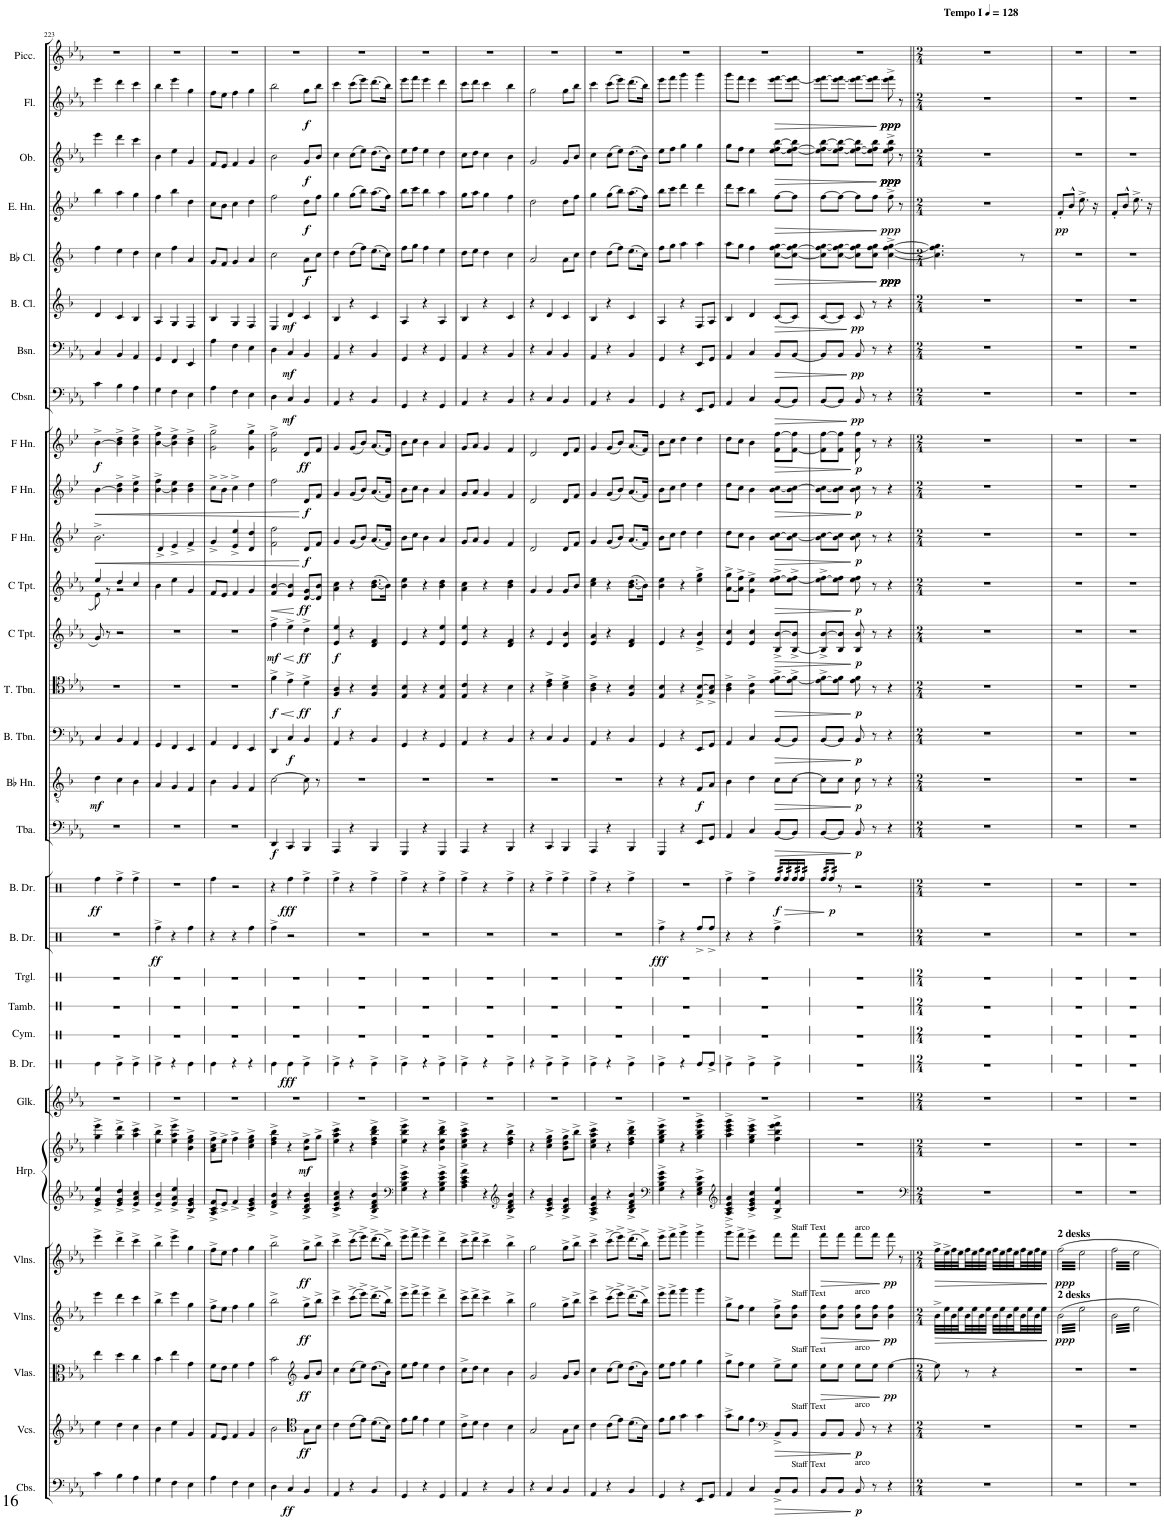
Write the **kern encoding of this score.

**kern	**dynam	**kern	**dynam	**kern	**dynam	**kern	**dynam	**kern	**dynam	**kern	**kern	**dynam	**kern	**kern	**dynam	**kern	**kern	**kern	**kern	**dynam	**kern	**dynam	**kern	**dynam	**kern	**dynam	**kern	**dynam	**kern	**dynam	**kern	**dynam	**kern	**dynam	**kern	**dynam	**kern	**dynam	**kern	**dynam	**kern	**dynam	**kern	**dynam	**kern	**dynam	**kern	**dynam	**kern	**dynam	**kern	**dynam	**kern	**dynam	**kern
*part30	*part30	*part29	*part29	*part28	*part28	*part27	*part27	*part26	*part26	*part25	*part25	*part25	*part24	*part23	*part23	*part22	*part21	*part20	*part19	*part19	*part18	*part18	*part17	*part17	*part16	*part16	*part15	*part15	*part14	*part14	*part13	*part13	*part12	*part12	*part11	*part11	*part10	*part10	*part9	*part9	*part8	*part8	*part7	*part7	*part6	*part6	*part5	*part5	*part4	*part4	*part3	*part3	*part2	*part2	*part1
*staff31	*staff31	*staff30	*staff30	*staff29	*staff29	*staff28	*staff28	*staff27	*staff27	*staff26	*staff25	*staff25/26	*staff24	*staff23	*staff23	*staff22	*staff21	*staff20	*staff19	*staff19	*staff18	*staff18	*staff17	*staff17	*staff16	*staff16	*staff15	*staff15	*staff14	*staff14	*staff13	*staff13	*staff12	*staff12	*staff11	*staff11	*staff10	*staff10	*staff9	*staff9	*staff8	*staff8	*staff7	*staff7	*staff6	*staff6	*staff5	*staff5	*staff4	*staff4	*staff3	*staff3	*staff2	*staff2	*staff1
*I"Contrabasses	*	*I"Violoncellos	*	*I"Violas	*	*I"Violins II	*	*I"Violins I	*	*I"Harps	*	*	*I"Glockenspiel	*I"Bass Drum	*	*I"Cymbal	*I"Tambourine	*I"Triangle	*I"Timpani II	*	*I"Timpani I	*	*I"Bass Tuba	*	*I"Tenor Tuba	*	*I"Bass Trombone	*	*I"Tenor Trombone	*	*I"C Trumpet	*	*I"C Trumpet	*	*I"Horn in F	*	*I"Horn in F	*	*I"Horn in F	*	*I"Contrabassoon	*	*I"Bassoon	*	*I"Bass Clarinet	*	*I"Bb Clarinet	*	*I"English Horn	*	*I"Oboe	*	*I"Flute	*	*I"Piccolo
*I'Cbs.	*	*I'Vcs.	*	*I'Vlas.	*	*I'Vlns.	*	*I'Vlns.	*	*I'Hrp.	*	*	*I'Glk.	*I'B. Dr.	*	*I'Cym.	*I'Tamb.	*I'Trgl.	*I'Timp.	*	*I'Timp.	*	*I'Tba.	*	*	*	*I'B. Tbn.	*	*I'T. Tbn.	*	*I'C Tpt.	*	*I'C Tpt.	*	*	*	*	*	*	*	*I'Cbsn.	*	*I'Bsn.	*	*I'B. Cl.	*	*I'Bb Cl.	*	*I'E. Hn.	*	*I'Ob.	*	*I'Fl.	*	*I'Picc.
!!LO:PB:g=z
*clefF4	*	*clefG2	*	*clefC3	*	*clefG2	*	*clefG2	*	*clefF4	*clefG2	*	*clefG2	*clefX	*	*clefX	*clefX	*clefX	*clefF4	*	*clefF4	*	*clefF4	*	*clefGv2	*	*clefF4	*	*clefC4	*	*clefG2	*	*clefG2	*	*clefG2	*	*clefG2	*	*clefG2	*	*clefF4	*	*clefF4	*	*clefG2	*	*clefG2	*	*clefG2	*	*clefG2	*	*clefG2	*	*clefG2
*Trd7c12	*	*	*	*	*	*	*	*	*	*	*	*	*Trd-14c-24	*	*	*	*	*	*	*	*	*	*	*	*Trd1c2	*	*	*	*	*	*	*	*	*	*Trd4c7	*	*Trd4c7	*	*Trd4c7	*	*Trd7c12	*	*	*	*Trd8c14	*	*Trd1c2	*	*Trd4c7	*	*	*	*	*	*Trd-7c-12
*k[b-e-a-]	*	*k[b-e-a-]	*	*k[b-e-a-]	*	*k[b-e-a-]	*	*k[b-e-a-]	*	*k[b-e-a-]	*k[b-e-a-]	*	*k[b-e-a-]	*k[]	*	*k[]	*k[]	*k[]	*k[b-e-a-]	*	*k[b-e-a-]	*	*k[b-e-a-]	*	*k[b-]	*	*k[b-e-a-]	*	*k[b-e-a-]	*	*k[b-e-a-]	*	*k[b-e-a-]	*	*k[b-e-]	*	*k[b-e-]	*	*k[b-e-]	*	*k[b-e-a-]	*	*k[b-e-a-]	*	*k[b-]	*	*k[b-]	*	*k[b-e-]	*	*k[b-e-a-]	*	*k[b-e-a-]	*	*k[b-e-a-]
*M3/4	*	*M3/4	*	*M3/4	*	*M3/4	*	*M3/4	*	*M3/4	*M3/4	*	*M3/4	*M3/4	*	*M3/4	*M3/4	*M3/4	*M3/4	*	*M3/4	*	*M3/4	*	*M3/4	*	*M3/4	*	*M3/4	*	*M3/4	*	*M3/4	*	*M3/4	*	*M3/4	*	*M3/4	*	*M3/4	*	*M3/4	*	*M3/4	*	*M3/4	*	*M3/4	*	*M3/4	*	*M3/4	*	*M3/4
=223	=223	=223	=223	=223	=223	=223	=223	=223	=223	=223	=223	=223	=223	=223	=223	=223	=223	=223	=223	=223	=223	=223	=223	=223	=223	=223	=223	=223	=223	=223	=223	=223	=223	=223	=223	=223	=223	=223	=223	=223	=223	=223	=223	=223	=223	=223	=223	=223	=223	=223	=223	=223	=223	=223	=223
*	*	*	*	*	*	*	*	*	*	*	*	*	*	*	*	*	*	*	*	*	*	*	*	*	*	*	*	*	*	*	*	*	*^	*	*	*	*	*	*	*	*	*	*	*	*	*	*	*	*	*	*	*	*	*	*
!	!	!	!	!	!	!	!	!	!	!	!	!	!	!	!	!	!	!	!	!	!	!LO:DY:b	!	!	!	!LO:DY:b	!	!	!	!	!	!	!	!	!	!	!LO:HP:b	!	!LO:HP:b	!	!LO:DY:b	!	!	!	!	!	!	!	!	!	!	!	!	!	!	!
4c\	.	4ee-\	.	4ee-\	.	4eee-\	.	4eee-^\	.	4e-/^ 4g/^ 4ee-/^	4gg\^ 4eee-\^	.	2.r	4Re\	.	2.r	2.r	2.r	2.r	.	4cc\	ff	2.r	.	4d\	mf	4C/	.	2.r	.	8g/	.	4ee-/	8e-\	.	2.b-^\	<	[4b-\	<	[4b-^\	f	4c\	.	4C/	.	4d/	.	4ff\	.	4bb-\	.	4eee-\	.	4eee-\	.	2.r
.	.	.	.	.	.	.	.	.	.	.	.	.	.	.	.	.	.	.	.	.	.	.	.	.	.	.	.	.	.	.	8r	.	.	8r	.	.	.	.	.	.	.	.	.	.	.	.	.	.	.	.	.	.	.	.	.	.
4B-\	.	4dd\	.	4dd\	.	4ddd\	.	4ddd^\	.	4e-/^ 4g/^ 4dd/^	4gg\^ 4ddd\^	.	.	4Re^\	.	.	.	.	.	.	4bbn^\	.	.	.	4c\	.	4BB-/	.	.	.	2r	.	4dd/	2r	.	.	.	4b-\]^ 4dd\^	.	4b-\]^ 4dd\^	.	4B-\	.	4BB-/	.	4c/	.	4ee\	.	4aa\	.	4ddd\	.	4ddd\	.	.
4A-\	.	4cc\	.	4cc\	.	4ccc\	.	4ccc^\	.	4e-/^ 4a-/^ 4cc/^	4aa-\^ 4ccc\^	.	.	4Re^\	.	.	.	.	.	.	4aan^\	.	.	.	4B-\	.	4AA-/	.	.	.	.	.	4cc/	.	.	.	.	4b-\^ 4ee-\^	.	4b-\^ 4ee-\^	.	4A-\	.	4AA-/	.	4B-/	.	4dd\	.	4gg\	.	4ccc\	.	4ccc\	.	.
*	*	*	*	*	*	*	*	*	*	*	*	*	*	*	*	*	*	*	*	*	*	*	*	*	*	*	*	*	*	*	*	*	*v	*v	*	*	*	*	*	*	*	*	*	*	*	*	*	*	*	*	*	*	*	*	*	*
=224	=224	=224	=224	=224	=224	=224	=224	=224	=224	=224	=224	=224	=224	=224	=224	=224	=224	=224	=224	=224	=224	=224	=224	=224	=224	=224	=224	=224	=224	=224	=224	=224	=224	=224	=224	=224	=224	=224	=224	=224	=224	=224	=224	=224	=224	=224	=224	=224	=224	=224	=224	=224	=224	=224	=224
!	!	!	!	!	!	!	!	!	!	!	!	!	!	!	!	!	!	!	!	!LO:DY:b	!	!	!	!	!	!	!	!	!	!	!	!	!	!	!	!	!	!	!	!	!	!	!	!	!	!	!	!	!	!	!	!	!	!	!
4G\	.	4b-\	.	4b-\	.	4bb-^\	.	4bb-^\	.	4e-/^ 4b-/^	4ee-\^ 4bb-\^	.	2.r	4Re^\	.	2.r	2.r	2.r	4gg^\	ff	2.r	.	2.r	.	4A/	.	4GG/	.	2.r	.	2.r	.	4b-\	.	4d^/	.	[4b-\^ 4ff\^	.	[4b-\^ 4ff\^	.	4G\	.	4GG/	.	4A/	.	4cc\	.	4ff\	.	4b-\	.	4bb-\	.	2.r
4F\	.	4ee-\	.	4ee-\	.	4eee-\	.	4eee-^\	.	4e-/^ 4a-/^ 4ee-/^	4ee-\^ 4aa-\^ 4eee-\^	.	.	4r	.	.	.	.	4r	.	.	.	.	.	4G/	.	4FF/	.	.	.	.	.	4ee-\	.	4e-^/	.	4b-\] 4ee-\	.	4b-\]^ 4ee-\^	.	4F\	.	4FF/	.	4G/	.	4ff\	.	4bb-\	.	4ee-\	.	4eee-\	.	.
4E-\	.	4g/	.	4g\	.	4gg\	.	4gg\	.	4B-/^ 4e-/^ 4g/^	4b-\^ 4ee-\^ 4gg\^	.	.	4Re\	.	.	.	.	4een\	.	.	.	.	.	4F/	.	4EE-/	.	.	.	.	.	4g/	.	4f^/	.	4b-\ 4dd\	.	4b-\^ 4dd\^	.	4E-\	.	4EE-/	.	4F/	.	4a/	.	4dd\	.	4g/	.	4gg\	.	.
=225	=225	=225	=225	=225	=225	=225	=225	=225	=225	=225	=225	=225	=225	=225	=225	=225	=225	=225	=225	=225	=225	=225	=225	=225	=225	=225	=225	=225	=225	=225	=225	=225	=225	=225	=225	=225	=225	=225	=225	=225	=225	=225	=225	=225	=225	=225	=225	=225	=225	=225	=225	=225	=225	=225	=225
4A-\	.	8f/L	.	8f\L	.	8ff^\L	.	8ff^\L	.	8A-/^ 8c/^ 8f/^L	8a-\^ 8cc\^ 8ff\^L	.	2.r	4Re\	.	2.r	2.r	2.r	4r	.	4aan\	.	2.r	.	4B-\	.	4AA-/	.	2.r	.	2.r	.	8f/L	.	4g^/	.	8cc^\L	.	2g\^ 2gg\^	.	4A-\	.	4A-\	.	4B-/	.	8g/L	.	8cc\L	.	8f/L	.	8ff\L	.	2.r
.	.	8e-/J	.	8e-\J	.	8ee-\J	.	8ee-\J	.	8e-^/J	8ee-^\J	.	.	.	.	.	.	.	.	.	.	.	.	.	.	.	.	.	.	.	.	.	8e-/J	.	.	.	8b-^\J	.	.	.	.	.	.	.	.	.	8f/J	.	8b-\J	.	8e-/J	.	8ee-\J	.	.
4F\	.	4f/	.	4f\	.	4ff\	.	4ff\	.	4f^/	4ff^\	.	.	4r	.	.	.	.	4r	.	2r	.	.	.	4G/	.	4FF/	.	.	.	.	.	4f/	.	4e-/^ 4ee-/^	.	4cc^\	.	.	.	4F\	.	4F\	.	4G/	.	4g/	.	4cc\	.	4f/	.	4ff\	.	.
4E-\	.	4g/	.	4g\	.	4gg\	.	4gg\	.	4c/^ 4e-/^ 4g/^	4cc\^ 4ee-\^ 4gg\^	.	.	4r	.	.	.	.	4een\	.	.	.	.	.	4F/	.	4EE-/	.	.	.	.	.	4g/	.	4d/ 4dd/	.	4dd\	.	4g\^ 4gg\^	.	4E-\	.	4E-\	.	4F/	.	4a/	.	4dd\	.	4g/	.	4gg\	.	.
=226	=226	=226	=226	=226	=226	=226	=226	=226	=226	=226	=226	=226	=226	=226	=226	=226	=226	=226	=226	=226	=226	=226	=226	=226	=226	=226	=226	=226	=226	=226	=226	=226	=226	=226	=226	=226	=226	=226	=226	=226	=226	=226	=226	=226	=226	=226	=226	=226	=226	=226	=226	=226	=226	=226	=226
!	!	!	!	!	!	!	!	!	!	!	!	!	!	!	!	!	!	!	!	!	!	!	!	!LO:DY:b	!	!	!	!	!	!LO:HP:b	!	!LO:HP:b	!	!LO:HP:b	!	!	!	!	!	!	!	!	!	!	!	!	!	!	!	!	!	!	!	!	!
!	!	!	!	!	!	!	!	!	!	!	!	!	!	!	!	!	!	!	!	!	!	!	!	!	!	!	!	!	!	!LO:DY:n=1:b	!	!LO:DY:n=1:b	!	!	!	!	!	!	!	!	!	!	!	!	!	!	!	!	!	!	!	!	!	!	!
*	*	*	*	*	*	*	*	*	*	*	*	*	*	*	*	*	*	*	*	*	*	*	*	*	*	*	*	*	*	*	*	*	*	*	*	*	*	*	*	*	*	*	*	*	*	*	*	*	*	*	*	*	*	*	*^
4D\	.	2b-\	.	2b-\	.	2bb-^\	.	2bb-^\	.	4d/^ 4f/^ 4b-/^	4dd\^ 4ff\^ 4bb-\^	.	2.r	4Re\	.	2.r	2.r	2.r	4dd^\	.	4r	.	4DD/	f	[2c\	.	4DD/	.	4f^\	< f	4ff^\	< mf	4f/ [4b-/	<	2f\ 2ff\	.	2ff\	.	2f\^ 2ff\^	.	4D\	.	4D\	.	4E/	.	2cc\	.	2ff\	.	2b-\	.	2bb-\	.	2.r	2ryy
!	!LO:DY:b	!	!	!	!	!	!	!	!	!	!	!	!	!	!LO:DY:b	!	!	!	!	!	!	!LO:DY:b	!	!	!	!	!	!LO:DY:b	!	!	!	!	!	!	!	!	!	!	!	!	!	!LO:DY:b	!	!LO:DY:b	!	!LO:DY:b	!	!	!	!	!	!	!	!	!	!
4C/	ff	.	.	.	.	.	.	.	.	4r	4r	.	.	4Re\	fff	.	.	.	2r	.	4cc\	fff	4CC/	.	.	.	4C/	f	4e-^\	.	4ee-^\	.	4e-/ 4b-/]	.	.	.	.	.	.	.	4C/	mf	4C/	mf	4d/	mf	.	.	.	.	.	.	.	.	.	.
*	*	*clefC4	*	*clefG2	*	*	*	*	*	*	*	*	*	*	*	*	*	*	*	*	*	*	*	*	*	*	*	*	*	*	*	*	*	*	*	*	*	*	*	*	*	*	*	*	*	*	*	*	*	*	*	*	*	*	*	*
!	!	!	!LO:DY:b	!	!LO:DY:b	!	!LO:DY:b	!	!LO:DY:b	!	!	!LO:DY:b	!	!	!	!	!	!	!	!	!	!	!	!	!	!	!	!	!	!LO:DY:n=2:b	!	!LO:DY:n=2:b	!	!LO:DY:n=1:b	!	!LO:DY:n=1:b	!	!LO:DY:n=1:b	!	!LO:DY:b	!	!	!	!	!	!	!	!LO:DY:b	!	!LO:DY:b	!	!LO:DY:b	!	!LO:DY:b	!	!
4BB-/	.	8G\L	ff	8g/L	ff	8gg^\L	ff	8gg^\L	ff	4B-/^ 4d/^ 4g/^ 4b-/^	8b-\^ 8ee-\^L	mf	.	4Re^\	.	.	.	.	.	.	4bbn^\	.	4BBB-/	.	8c\]	.	4BB-/	.	4d^\	[ ff	4dd^\	[ ff	[8d/ 8g/L	[ ff	8d/L	[ f	8d/L	[ f	8d/L	ff	4BB-/	.	4BB-/	.	4c/	.	8a\L	f	8dd\L	f	8g/L	f	8gg\L	f	.	8ryy
*	*	*	*	*	*	*	*	*	*	*	*	*	*	*	*	*	*	*	*	*	*	*	*	*	*	*	*	*	*	*	*	*	*	*	*	*	*	*	*	*	*	*	*	*	*	*	*	*	*	*	*	*	*	*	*MM56	*
.	.	8B-\J	.	8b-/J	.	8bb-^\J	.	8bb-^\J	.	.	8gg^\J	.	.	.	.	.	.	.	.	.	.	.	.	.	8r	.	.	.	.	.	.	.	8d/] 8b-/J	.	8f/J	.	8f/J	.	8f/J	.	.	.	.	.	.	.	8cc\J	.	8ff\J	.	8b-/J	.	8bb-\J	.	.	8ryy
=227	=227	=227	=227	=227	=227	=227	=227	=227	=227	=227	=227	=227	=227	=227	=227	=227	=227	=227	=227	=227	=227	=227	=227	=227	=227	=227	=227	=227	=227	=227	=227	=227	=227	=227	=227	=227	=227	=227	=227	=227	=227	=227	=227	=227	=227	=227	=227	=227	=227	=227	=227	=227	=227	=227	=227	=227
!	!	!	!	!	!	!	!	!	!	!	!	!	!	!	!	!	!	!	!	!	!	!	!	!	!	!	!	!	!	!LO:DY:b	!	!LO:DY:b	!	!	!	!	!	!	!	!	!	!	!	!	!	!	!	!	!	!	!	!	!	!	!	!
4AA-/	.	4c\	.	4cc\	.	4ccc^\	.	4ccc^\	.	4c/^ 4e-/^ 4a-/^ 4cc/^	4ee-\^ 4aa-\^ 4ccc\^	.	2.r	4Re^\	.	2.r	2.r	2.r	2.r	.	4aan^\	.	4AAA-/	.	2.r	.	4AA-/	.	4F/ 4A-/	f	4e-/ 4ee-/	f	4a-\ 4cc\	.	4g/	.	4g/	.	4g/	.	4AA-/	.	4AA-/	.	4B-/	.	4dd\	.	4gg\	.	4cc\	.	4ccc\	.	2.r	4ryy
*	*	*	*	*	*	*	*	*	*	*	*	*	*	*	*	*	*	*	*	*	*	*	*	*	*	*	*	*	*	*	*	*	*	*	*	*	*	*	*	*	*	*	*	*	*	*	*	*	*	*	*	*	*	*	*MM60	*
4r	.	(8c\L	.	(8cc\L	.	(8ccc^\L	.	(8ccc^\L	.	4r	4r	.	.	4r	.	.	.	.	.	.	4r	.	4r	.	.	.	4r	.	4r	.	4r	.	4r	.	(8g/L	.	(8g/L	.	(8g/L	.	4r	.	4r	.	4r	.	(8dd\L	.	(8gg\L	.	(8cc\L	.	(8ccc\L	.	.	2ryy
.	.	8e-\J)	.	8ee-\J)	.	8eee-^\J)	.	8eee-^\J)	.	.	.	.	.	.	.	.	.	.	.	.	.	.	.	.	.	.	.	.	.	.	.	.	.	.	8b-/J)	.	8b-/J)	.	8b-/J)	.	.	.	.	.	.	.	8ff\J)	.	8bb-\J)	.	8ee-\J)	.	8eee-\J)	.	.	.
4BB-/	.	(8.d\L	.	(8.dd\L	.	(8.ddd^\L	.	(8.ddd^\L	.	4B-/^ 4d/^ 4f/^ 4b-/^	4dd\^ 4ff\^ 4bb-\^ 4ddd\^	.	.	4Re^\	.	.	.	.	.	.	4bbn^\	.	4BBB-/	.	.	.	4BB-/	.	4F/ 4B-/	.	4d/ 4f/	.	(>[8.b-\ 8.dd\L	.	(8.a/L	.	(8.a/L	.	(8.a/L	.	4BB-/	.	4BB-/	.	4c/	.	(8.ee\L	.	(8.aa\L	.	(8.dd\L	.	(8.ddd\L	.	.	.
.	.	16B-\Jk)	.	16b-\Jk)	.	16bb-^\Jk)	.	16bb-^\Jk)	.	.	.	.	.	.	.	.	.	.	.	.	.	.	.	.	.	.	.	.	.	.	.	.	16b-\Jk])	.	16f/Jk)	.	16f/Jk)	.	16f/Jk)	.	.	.	.	.	.	.	16cc\Jk)	.	16ff\Jk)	.	16b-\Jk)	.	16bb-\Jk)	.	.	.
*	*	*	*	*	*	*	*	*	*	*	*	*	*	*	*	*	*	*	*	*	*	*	*	*	*	*	*	*	*	*	*	*	*	*	*	*	*	*	*	*	*	*	*	*	*	*	*	*	*	*	*	*	*	*	*v	*v
=228	=228	=228	=228	=228	=228	=228	=228	=228	=228	=228	=228	=228	=228	=228	=228	=228	=228	=228	=228	=228	=228	=228	=228	=228	=228	=228	=228	=228	=228	=228	=228	=228	=228	=228	=228	=228	=228	=228	=228	=228	=228	=228	=228	=228	=228	=228	=228	=228	=228	=228	=228	=228	=228	=228	=228
*	*	*	*	*	*	*	*	*	*	*clefF4	*	*	*	*	*	*	*	*	*	*	*	*	*	*	*	*	*	*	*	*	*	*	*	*	*	*	*	*	*	*	*	*	*	*	*	*	*	*	*	*	*	*	*	*	*
4GG/	.	8e-\L	.	8ee-\L	.	8eee-^\L	.	8eee-^\L	.	4G\^ 4B-\^ 4e-\^ 4g\^	4ee-\^ 4bb-\^ 4eee-\^	.	2.r	4Re^\	.	2.r	2.r	2.r	2.r	.	4gg^\	.	4GGG/	.	2.r	.	4GG/	.	4E-/ 4B-/	.	4e-/	.	4b-\ 4ee-\	.	8b-\L	.	8b-\L	.	8b-\L	.	4GG/	.	4GG/	.	4A/	.	8ff\L	.	8bb-\L	.	8ee-\L	.	8eee-\L	.	2.r
.	.	8f\J	.	8ff\J	.	8fff^\J	.	8fff^\J	.	.	.	.	.	.	.	.	.	.	.	.	.	.	.	.	.	.	.	.	.	.	.	.	.	.	8cc\J	.	8cc\J	.	8cc\J	.	.	.	.	.	.	.	8gg\J	.	8ccc\J	.	8ff\J	.	8fff\J	.	.
4r	.	4e-\	.	4ee-\	.	4eee-^\	.	4eee-^\	.	4r	4r	.	.	4r	.	.	.	.	.	.	4r	.	4r	.	.	.	4r	.	4r	.	4r	.	4r	.	4b-\	.	4b-\	.	4b-\	.	4r	.	4r	.	4r	.	4ff\	.	4bb-\	.	4ee-\	.	4eee-\	.	.
4GG/	.	4d\	.	4dd\	.	4ddd^\	.	4ddd^\	.	4G\^ 4B-\^ 4e-\^ 4g\^	4b-\^ 4ee-\^ 4bb-\^ 4ddd\^	.	.	4Re^\	.	.	.	.	.	.	4gg^\	.	4GGG/	.	.	.	4GG/	.	4E-/ 4B-/	.	4e-/ 4ee-/	.	4b-\ 4dd\	.	4a/	.	4a/	.	4a/	.	4GG/	.	4GG/	.	4A/	.	4ee\	.	4aa\	.	4dd\	.	4ddd\	.	.
=229	=229	=229	=229	=229	=229	=229	=229	=229	=229	=229	=229	=229	=229	=229	=229	=229	=229	=229	=229	=229	=229	=229	=229	=229	=229	=229	=229	=229	=229	=229	=229	=229	=229	=229	=229	=229	=229	=229	=229	=229	=229	=229	=229	=229	=229	=229	=229	=229	=229	=229	=229	=229	=229	=229	=229
4AA-/	.	8c^\L	.	8cc^\L	.	8ccc^\L	.	8ccc^\L	.	4A-\^ 4c\^ 4e-\^ 4a-\^	4cc\^ 4ee-\^ 4aa-\^ 4ccc\^	.	2.r	4Re^\	.	2.r	2.r	2.r	2.r	.	4aan^\	.	4AAA-/	.	2.r	.	4AA-/	.	4E-/ 4c/	.	4e-/ 4ee-/	.	4a-\ 4cc\	.	8g/L	.	8g/L	.	8g/L	.	4AA-/	.	4AA-/	.	4B-/	.	8dd\L	.	8gg\L	.	8cc\L	.	8ccc\L	.	2.r
.	.	8d\J	.	8dd\J	.	8ddd^\J	.	8ddd^\J	.	.	.	.	.	.	.	.	.	.	.	.	.	.	.	.	.	.	.	.	.	.	.	.	.	.	8a/J	.	8a/J	.	8a/J	.	.	.	.	.	.	.	8ee\J	.	8aa\J	.	8dd\J	.	8ddd\J	.	.
4r	.	4c\	.	4cc\	.	4ccc^\	.	4ccc^\	.	4r	4r	.	.	4r	.	.	.	.	.	.	4r	.	4r	.	.	.	4r	.	4r	.	4r	.	4r	.	4g/	.	4g/	.	4g/	.	4r	.	4r	.	4r	.	4dd\	.	4gg\	.	4cc\	.	4ccc\	.	.
*	*	*	*	*	*	*	*	*	*	*clefG2	*	*	*	*	*	*	*	*	*	*	*	*	*	*	*	*	*	*	*	*	*	*	*	*	*	*	*	*	*	*	*	*	*	*	*	*	*	*	*	*	*	*	*	*	*
4BB-/	.	4B-\	.	4b-\	.	4bb-^\	.	4bb-^\	.	4B-/^ 4d/^ 4f/^ 4b-/^	4dd\^ 4ff\^ 4bb-\^	.	.	4Re^\	.	.	.	.	.	.	4bbn^\	.	4BBB-/	.	.	.	4BB-/	.	4B-\	.	4d/ 4f/	.	4b-\ 4dd\	.	4f/	.	4f/	.	4f/	.	4BB-/	.	4BB-/	.	4c/	.	4cc\	.	4ff\	.	4b-\	.	4bb-\	.	.
=230	=230	=230	=230	=230	=230	=230	=230	=230	=230	=230	=230	=230	=230	=230	=230	=230	=230	=230	=230	=230	=230	=230	=230	=230	=230	=230	=230	=230	=230	=230	=230	=230	=230	=230	=230	=230	=230	=230	=230	=230	=230	=230	=230	=230	=230	=230	=230	=230	=230	=230	=230	=230	=230	=230	=230
4r	.	2G/	.	2g/	.	2gg\	.	2gg\	.	4r	4r	.	2.r	4r	.	2.r	2.r	2.r	2.r	.	4r	.	4r	.	2.r	.	4r	.	4r	.	4r	.	4g/	.	2d/	.	2d/	.	2d/	.	4r	.	4r	.	4r	.	2a/	.	2dd\	.	2g/	.	2gg\	.	2.r
4C/	.	.	.	.	.	.	.	.	.	4c/^ 4e-/^ 4g/^	4cc\^ 4ee-\^ 4gg\^	.	.	4Re^\	.	.	.	.	.	.	4cc^\	.	4CC/	.	.	.	4C/	.	4c\^ 4e-\^	.	4e-/	.	4g/	.	.	.	.	.	.	.	4C/	.	4C/	.	4d/	.	.	.	.	.	.	.	.	.	.
4BB-/	.	8G\L	.	8g/L	.	8gg^\L	.	8gg^\L	.	4B-/^ 4d/^ 4g/^	8b-\^ 8dd\^ 8gg\^L	.	.	4Re^\	.	.	.	.	.	.	4bbn^\	.	4BBB-/	.	.	.	4BB-/	.	4B-\^ 4d\^	.	4d/ 4b-/	.	8g/L	.	8d/L	.	8d/L	.	8d/L	.	4BB-/	.	4BB-/	.	4c/	.	8a\L	.	8dd\L	.	8g/L	.	8gg\L	.	.
.	.	8B-\J	.	8b-/J	.	8bb-^\J	.	8bb-^\J	.	.	8bb-^\J	.	.	.	.	.	.	.	.	.	.	.	.	.	.	.	.	.	.	.	.	.	8b-/J	.	8f/J	.	8f/J	.	8f/J	.	.	.	.	.	.	.	8cc\J	.	8ff\J	.	8b-/J	.	8bb-\J	.	.
=231	=231	=231	=231	=231	=231	=231	=231	=231	=231	=231	=231	=231	=231	=231	=231	=231	=231	=231	=231	=231	=231	=231	=231	=231	=231	=231	=231	=231	=231	=231	=231	=231	=231	=231	=231	=231	=231	=231	=231	=231	=231	=231	=231	=231	=231	=231	=231	=231	=231	=231	=231	=231	=231	=231	=231
4AA-/	.	4c\	.	4cc\	.	4ccc^\	.	4ccc^\	.	4A-/^ 4c/^ 4e-/^ 4a-/^	4cc\^ 4ee-\^ 4aa-\^ 4ccc\^	.	2.r	4Re^\	.	2.r	2.r	2.r	2.r	.	4aan^\	.	4AAA-/	.	2.r	.	4AA-/	.	4A-\^ 4c\^	.	4e-/ 4a-/	.	4cc\ 4ee-\	.	4g/	.	4g/	.	4g/	.	4AA-/	.	4AA-/	.	4B-/	.	4dd\	.	4gg\	.	4cc\	.	4ccc\	.	2.r
4r	.	(8c\L	.	(8cc\L	.	(8ccc^\L	.	(8ccc^\L	.	4r	4r	.	.	4r	.	.	.	.	.	.	4r	.	4r	.	.	.	4r	.	4r	.	4r	.	4r	.	(8g/L	.	(8g/L	.	(8g/L	.	4r	.	4r	.	4r	.	(8dd\L	.	(8gg\L	.	(8cc\L	.	(8ccc\L	.	.
.	.	8e-\J)	.	8ee-\J)	.	8eee-^\J)	.	8eee-^\J)	.	.	.	.	.	.	.	.	.	.	.	.	.	.	.	.	.	.	.	.	.	.	.	.	.	.	8b-/J)	.	8b-/J)	.	8b-/J)	.	.	.	.	.	.	.	8ff\J)	.	8bb-\J)	.	8ee-\J)	.	8eee-\J)	.	.
4BB-/	.	(8.d\L	.	(8.dd\L	.	(8.ddd^\L	.	(8.ddd^\L	.	4B-/^ 4d/^ 4f/^ 4b-/^	4dd\^ 4ff\^ 4bb-\^ 4ddd\^	.	.	4Re^\	.	.	.	.	.	.	4bbn^\	.	4BBB-/	.	.	.	4BB-/	.	4F/ 4B-/	.	4d/ 4f/	.	(>[8.b-\ 8.dd\L	.	(8.a/L	.	(8.a/L	.	(8.a/L	.	4BB-/	.	4BB-/	.	4c/	.	(8.ee\L	.	(8.aa\L	.	(8.dd\L	.	(8.ddd\L	.	.
.	.	16B-\Jk)	.	16b-\Jk)	.	16bb-^\Jk)	.	16bb-^\Jk)	.	.	.	.	.	.	.	.	.	.	.	.	.	.	.	.	.	.	.	.	.	.	.	.	16b-\Jk])	.	16f/Jk)	.	16f/Jk)	.	16f/Jk)	.	.	.	.	.	.	.	16cc\Jk)	.	16ff\Jk)	.	16b-\Jk)	.	16bb-\Jk)	.	.
=232	=232	=232	=232	=232	=232	=232	=232	=232	=232	=232	=232	=232	=232	=232	=232	=232	=232	=232	=232	=232	=232	=232	=232	=232	=232	=232	=232	=232	=232	=232	=232	=232	=232	=232	=232	=232	=232	=232	=232	=232	=232	=232	=232	=232	=232	=232	=232	=232	=232	=232	=232	=232	=232	=232	=232
*	*	*	*	*	*	*	*	*	*	*clefF4	*	*	*	*	*	*	*	*	*	*	*	*	*	*	*	*	*	*	*	*	*	*	*	*	*	*	*	*	*	*	*	*	*	*	*	*	*	*	*	*	*	*	*	*	*
!	!	!	!	!	!	!	!	!	!	!	!	!	!	!	!	!	!	!	!	!LO:DY:b	!	!	!	!	!	!	!	!	!	!	!	!	!	!	!	!	!	!	!	!	!	!	!	!	!	!	!	!	!	!	!	!	!	!	!
*	*	*	*	*	*	*	*	*	*	*	*	*	*	*	*	*	*	*	*	*	*	*	*	*	*	*	*	*	*	*	*	*	*	*	*	*	*	*	*	*	*	*	*	*	*	*	*	*	*	*	*	*	*	*	*^
4GG/	.	8e-\L	.	8ee-\L	.	8eee-^\L	.	8eee-^\L	.	4G\^ 4B-\^ 4e-\^ 4g\^	4ee-\^ 4gg\^ 4bb-\^ 4eee-\^	.	2.r	4Re^\	.	2.r	2.r	2.r	4gg^\	fff	2.r	.	4GGG/	.	4r	.	4GG/	.	4E-/ 4B-/	.	4e-/	.	4b-\ 4ee-\	.	8b-\L	.	8b-\L	.	8b-\L	.	4GG/	.	4GG/	.	4A/	.	8ff\L	.	8bb-\L	.	8ee-\L	.	8eee-\L	.	2.r	8ryy
*	*	*	*	*	*	*	*	*	*	*	*	*	*	*	*	*	*	*	*	*	*	*	*	*	*	*	*	*	*	*	*	*	*	*	*	*	*	*	*	*	*	*	*	*	*	*	*	*	*	*	*	*	*	*	*MM56	*
.	.	8f\J	.	8ff\J	.	8fff^\J	.	8fff^\J	.	.	.	.	.	.	.	.	.	.	.	.	.	.	.	.	.	.	.	.	.	.	.	.	.	.	8cc\J	.	8cc\J	.	8cc\J	.	.	.	.	.	.	.	8gg\J	.	8ccc\J	.	8ff\J	.	8fff\J	.	.	2ryy
4r	.	4g\	.	4gg\	.	4ggg\	.	4ggg^\	.	4r	4r	.	.	4r	.	.	.	.	4r	.	.	.	4r	.	4r	.	4r	.	4r	.	4r	.	4r	.	4dd\	.	4dd\	.	4dd\	.	4r	.	4r	.	4r	.	4aa\	.	4ddd\	.	4gg\	.	4ggg\	.	.	.
!	!	!	!	!	!	!	!	!	!	!	!	!	!	!	!	!	!	!	!	!	!	!	!	!	!	!LO:DY:b	!	!	!	!	!	!	!	!	!	!	!	!	!	!	!	!	!	!	!	!	!	!	!	!	!	!	!	!	!	!
8EE-/L	.	4g\	.	4gg\	.	4ggg\	.	4ggg^\	.	4E-\^ 4G\^ 4B-\^ 4e-\^	4gg\^ 4bb-\^ 4eee-\^ 4ggg\^	.	.	8Re/L	.	.	.	.	8een^/L	.	.	.	8EE-/L	.	8F/L	f	8EE-/L	.	8E-/^ [8B-/^L	.	4e-/^ 4b-/^	.	4ee-\^ 4gg\^	.	4dd\	.	4dd\	.	4dd\	.	8EE-/L	.	8EE-/L	.	8F/L	.	4aa\	.	4ddd\	.	4gg\	.	4ggg\	.	.	.
8GG/J	.	.	.	.	.	.	.	.	.	.	.	.	.	8Re^/J	.	.	.	.	8gg^/J	.	.	.	8GG/J	.	8A/J	.	8GG/J	.	8G/^ 8B-/]^J	.	.	.	.	.	.	.	.	.	.	.	8GG/J	.	8GG/J	.	8A/J	.	.	.	.	.	.	.	.	.	.	8ryy
*	*	*	*	*	*	*	*	*	*	*	*	*	*	*	*	*	*	*	*	*	*	*	*	*	*	*	*	*	*	*	*	*	*	*	*	*	*	*	*	*	*	*	*	*	*	*	*	*	*	*	*	*	*	*	*v	*v
=233	=233	=233	=233	=233	=233	=233	=233	=233	=233	=233	=233	=233	=233	=233	=233	=233	=233	=233	=233	=233	=233	=233	=233	=233	=233	=233	=233	=233	=233	=233	=233	=233	=233	=233	=233	=233	=233	=233	=233	=233	=233	=233	=233	=233	=233	=233	=233	=233	=233	=233	=233	=233	=233	=233	=233
*	*	*	*	*	*	*	*	*	*	*clefG2	*	*	*	*	*	*	*	*	*	*	*	*	*	*	*	*	*	*	*	*	*	*	*	*	*	*	*	*	*	*	*	*	*	*	*	*	*	*	*	*	*	*	*	*	*
*	*	*	*	*	*	*	*	*	*	*	*	*	*	*	*	*	*	*	*	*	*	*	*	*	*	*	*	*	*	*	*	*	*	*	*	*	*	*	*	*	*	*	*	*	*	*	*	*	*	*	*	*	*	*	*^
*	*	*	*	*	*	*	*	*	*	*	*	*	*	*	*	*	*	*	*	*	*	*	*	*	*	*	*	*	*	*	*	*	*	*	*	*	*	*	*	*	*	*	*	*	*	*	*	*	*	*	*	*	*	*	*	*^
4AA-/	.	8g^\L	.	8gg^\L	.	8gg^\L	.	8ggg^\L	.	4A-/^ 4c/^ 4e-/^ 4a-/^	4aa-\^ 4ccc\^ 4eee-\^ 4ggg\^	.	2.r	4Re^\	.	2.r	2.r	2.r	4r	.	4aan^\	.	4AA-/	.	4B-\	.	4AA-/	.	4A-\^ 4c\^	.	4e-/ 4cc/	.	[8a-\^ 8gg\^L	.	8dd\L	.	8dd\L	.	8dd\L	.	4AA-/	.	4AA-/	.	4B-/	.	8aa\L	.	8ddd\L	.	8gg\L	.	8ggg\L	.	2.r	8ryy	2ryy
*	*	*	*	*	*	*	*	*	*	*	*	*	*	*	*	*	*	*	*	*	*	*	*	*	*	*	*	*	*	*	*	*	*	*	*	*	*	*	*	*	*	*	*	*	*	*	*	*	*	*	*	*	*	*	*MM52	*	*
.	.	8f\J	.	8ff\J	.	8ff\J	.	8fff^\J	.	.	.	.	.	.	.	.	.	.	.	.	.	.	.	.	.	.	.	.	.	.	.	.	8a-\]^ 8ff\^J	.	8cc\J	.	8cc\J	.	8cc\J	.	.	.	.	.	.	.	8gg\J	.	8ccc\J	.	8ff\J	.	8fff\J	.	.	2ryy	.
4C/	.	4e-\	.	4ee-\	.	4ee-\	.	4eee-^\	.	4c/^ 4e-/^ 4g/^ 4cc/^	4ee-\^ 4gg\^ 4ccc\^ 4eee-\^	.	.	4Re^\	.	.	.	.	4r	.	4cc^\	.	4C/	.	4d\	.	4C/	.	4G\^ 4c\^	.	4e-/ 4cc/	.	4g\^ 4ee-\^	.	4b-\	.	4b-\	.	4b-\	.	4C/	.	4C/	.	4d/	.	4ff\	.	4bb-\	.	4ee-\	.	4eee-\	.	.	.	.
*	*	*clefF4	*	*	*	*	*	*	*	*	*	*	*	*	*	*	*	*	*	*	*	*	*	*	*	*	*	*	*	*	*	*	*	*	*	*	*	*	*	*	*	*	*	*	*	*	*	*	*	*	*	*	*	*	*	*	*
*	*	*	*	*	*	*	*	*	*	*	*	*	*	*	*	*	*	*	*	*	*	*	*	*	*	*	*	*	*	*	*	*	*	*	*	*	*	*	*	*	*	*	*	*	*	*	*	*	*	*	*	*	*	*	*MM48	*	*
!	!LO:HP:b	!	!LO:HP:b	!	!	!	!	!	!	!	!	!	!	!	!	!	!	!	!	!	!	!LO:HP:b	!	!LO:HP:b	!	!LO:HP:b	!	!LO:HP:b	!	!LO:HP:b	!	!LO:HP:b	!	!LO:HP:b	!	!LO:HP:b	!	!LO:HP:b	!	!LO:HP:b	!	!LO:HP:b	!	!LO:HP:b	!	!LO:HP:b	!	!LO:HP:b	!	!LO:HP:b	!	!LO:HP:b	!	!LO:HP:b	!	!	!
!	!	!	!	!	!	!	!	!	!	!	!	!	!	!	!	!	!	!	!	!	!	!LO:DY:n=1:b	!	!	!	!	!	!	!	!	!	!	!	!	!	!	!	!	!	!	!	!	!	!	!	!	!	!	!	!	!	!	!	!	!	!	!
*	*	*	*	*	*	*	*	*	*	*	*	*	*	*	*	*	*	*	*	*	*tremolo	*	*	*	*	*	*	*	*	*	*	*	*	*	*	*	*	*	*	*	*	*	*	*	*	*	*	*	*	*	*	*	*	*	*	*	*
8BB-^/L	>	8BB-^/L	>	8ee-^\L	.	8b-\^ 8ff\^L	.	8fff\L	.	4B-/^ 4f/^ 4ee-/^	4ff\^ 4bb-\^ 4eee-\^ 4fff\^	.	.	4Re^\	.	.	.	.	4bbn^\	.	64bbn/LLLL	> f	[8BB-/L	>	8c\L	>	[8BB-/L	>	8e-\^ [8f\^L	>	8B-/^ [8b-/^L	>	8ee-\^ [8ff\^L	>	8b-\ [8cc\L	>	[8b-\ 8cc\L	>	8f\ [8ff\L	>	[8BB-/L	>	8BB-/L	>	[8c/L	>	[8cc\ 8ff\ [8gg\L	>	[8ff\L	>	[8ee-\ 8ff\ [8bb-\L	>	8eee-\ [8fff\L	>	.	.	4ryy
.	.	.	.	.	.	.	.	.	.	.	.	.	.	.	.	.	.	.	.	.	64bbn/	.	.	.	.	.	.	.	.	.	.	.	.	.	.	.	.	.	.	.	.	.	.	.	.	.	.	.	.	.	.	.	.	.	.	.	.
.	.	.	.	.	.	.	.	.	.	.	.	.	.	.	.	.	.	.	.	.	64bbn/	.	.	.	.	.	.	.	.	.	.	.	.	.	.	.	.	.	.	.	.	.	.	.	.	.	.	.	.	.	.	.	.	.	.	.	.
.	.	.	.	.	.	.	.	.	.	.	.	.	.	.	.	.	.	.	.	.	64bbn/	.	.	.	.	.	.	.	.	.	.	.	.	.	.	.	.	.	.	.	.	.	.	.	.	.	.	.	.	.	.	.	.	.	.	.	.
.	.	.	.	.	.	.	.	.	.	.	.	.	.	.	.	.	.	.	.	.	64bb/	.	.	.	.	.	.	.	.	.	.	.	.	.	.	.	.	.	.	.	.	.	.	.	.	.	.	.	.	.	.	.	.	.	.	.	.
.	.	.	.	.	.	.	.	.	.	.	.	.	.	.	.	.	.	.	.	.	64bb/	.	.	.	.	.	.	.	.	.	.	.	.	.	.	.	.	.	.	.	.	.	.	.	.	.	.	.	.	.	.	.	.	.	.	.	.
.	.	.	.	.	.	.	.	.	.	.	.	.	.	.	.	.	.	.	.	.	64bb/	.	.	.	.	.	.	.	.	.	.	.	.	.	.	.	.	.	.	.	.	.	.	.	.	.	.	.	.	.	.	.	.	.	.	.	.
.	.	.	.	.	.	.	.	.	.	.	.	.	.	.	.	.	.	.	.	.	64bb/	.	.	.	.	.	.	.	.	.	.	.	.	.	.	.	.	.	.	.	.	.	.	.	.	.	.	.	.	.	.	.	.	.	.	.	.
!	!	!	!	!	!	!	!	!LO:TX:a:t=Staff Text	!	!	!	!	!	!	!	!	!	!	!	!	!	!	!	!	!	!	!	!	!	!	!	!	!	!	!	!	!	!	!	!	!	!	!	!	!	!	!	!	!	!	!	!	!	!	!	!	!
!	!	!	!	!	!	!LO:TX:a:t=Staff Text	!	!	!	!	!	!	!	!	!	!	!	!	!	!	!	!	!	!	!	!	!	!	!	!	!	!	!	!	!	!	!	!	!	!	!	!	!	!	!	!	!	!	!	!	!	!	!	!	!	!	!
!	!	!	!	!LO:TX:a:t=Staff Text	!	!	!	!	!	!	!	!	!	!	!	!	!	!	!	!	!	!	!	!	!	!	!	!	!	!	!	!	!	!	!	!	!	!	!	!	!	!	!	!	!	!	!	!	!	!	!	!	!	!	!	!	!
!	!	!LO:TX:a:t=Staff Text	!	!	!	!	!	!	!	!	!	!	!	!	!	!	!	!	!	!	!	!	!	!	!	!	!	!	!	!	!	!	!	!	!	!	!	!	!	!	!	!	!	!	!	!	!	!	!	!	!	!	!	!	!	!	!
!LO:TX:a:t=Staff Text	!	!	!	!	!	!	!	!	!	!	!	!	!	!	!	!	!	!	!	!	!	!	!	!	!	!	!	!	!	!	!	!	!	!	!	!	!	!	!	!	!	!	!	!	!	!	!	!	!	!	!	!	!	!	!	!	!
8BB-/J	.	8BB-/J	.	8ee-\J	.	8b-\ 8ff\J	.	8fff\J	.	.	.	.	.	.	.	.	.	.	.	.	64bb/	.	8BB-/J]	.	[8c\J	.	8BB-/J]	.	[8e-\^ 8f\]^J	.	[8B-/^ 8b-/]^J	.	[8ee-\^ 8ff\]^J	.	[8b-\ 8cc\]J	.	8b-\] [8cc\J	.	[8f\ 8ff\]J	.	8BB-/J]	.	[8BB-/J	.	8c/J]	.	8cc\_ [8ff\ 8gg\]J	.	8ff\J]	.	8ee-\_ [8ff\ 8bb-\]J	.	[8eee-\ 8fff\]J	.	.	8ryy	.
.	.	.	.	.	.	.	.	.	.	.	.	.	.	.	.	.	.	.	.	.	64bb/	.	.	.	.	.	.	.	.	.	.	.	.	.	.	.	.	.	.	.	.	.	.	.	.	.	.	.	.	.	.	.	.	.	.	.	.
.	.	.	.	.	.	.	.	.	.	.	.	.	.	.	.	.	.	.	.	.	64bb/	.	.	.	.	.	.	.	.	.	.	.	.	.	.	.	.	.	.	.	.	.	.	.	.	.	.	.	.	.	.	.	.	.	.	.	.
.	.	.	.	.	.	.	.	.	.	.	.	.	.	.	.	.	.	.	.	.	64bb/	.	.	.	.	.	.	.	.	.	.	.	.	.	.	.	.	.	.	.	.	.	.	.	.	.	.	.	.	.	.	.	.	.	.	.	.
.	.	.	.	.	.	.	.	.	.	.	.	.	.	.	.	.	.	.	.	.	64bb/	.	.	.	.	.	.	.	.	.	.	.	.	.	.	.	.	.	.	.	.	.	.	.	.	.	.	.	.	.	.	.	.	.	.	.	.
.	.	.	.	.	.	.	.	.	.	.	.	.	.	.	.	.	.	.	.	.	64bb/	.	.	.	.	.	.	.	.	.	.	.	.	.	.	.	.	.	.	.	.	.	.	.	.	.	.	.	.	.	.	.	.	.	.	.	.
.	.	.	.	.	.	.	.	.	.	.	.	.	.	.	.	.	.	.	.	.	64bb/	.	.	.	.	.	.	.	.	.	.	.	.	.	.	.	.	.	.	.	.	.	.	.	.	.	.	.	.	.	.	.	.	.	.	.	.
.	.	.	.	.	.	.	.	.	.	.	.	.	.	.	.	.	.	.	.	.	64bb/JJJJ	.	.	.	.	.	.	.	.	.	.	.	.	.	.	.	.	.	.	.	.	.	.	.	.	.	.	.	.	.	.	.	.	.	.	.	.
=234	=234	=234	=234	=234	=234	=234	=234	=234	=234	=234	=234	=234	=234	=234	=234	=234	=234	=234	=234	=234	=234	=234	=234	=234	=234	=234	=234	=234	=234	=234	=234	=234	=234	=234	=234	=234	=234	=234	=234	=234	=234	=234	=234	=234	=234	=234	=234	=234	=234	=234	=234	=234	=234	=234	=234	=234	=234
!	!	!	!	!	!LO:HP:b	!	!LO:HP:b	!	!LO:HP:b	!	!	!	!	!	!	!	!	!	!	!	!	!	!	!	!	!	!	!	!	!	!	!	!	!	!	!	!	!	!	!	!	!	!	!	!	!	!	!	!	!	!	!	!	!	!	!	!
*	*	*	*	*	*	*	*	*	*	*	*	*	*	*	*	*	*	*	*	*	*	*	*	*	*	*	*	*	*	*	*	*	*	*	*	*	*	*	*	*	*	*	*	*	*	*	*	*	*	*	*	*	*	*	*	*v	*v
8BB-/L	.	8BB-/L	.	8ee-\L	>	8b-\ 8ff\L	>	8fff\L	>	2.r	2.r	.	2.r	2.r	.	2.r	2.r	2.r	2.r	.	64bbn/LLLL	.	[8BB-/L	.	8c\L]	.	[8BB-/L	.	8e-\]^ [8f\^L	.	8B-/]^ [8b-/^L	.	8ee-\]^ [8ff\^L	.	8b-\] [8cc\L	.	[8b-\ 8cc\]L	.	8f\] [8ff\L	.	[8BB-/L	.	8BB-/L]	.	[8c/L	.	8cc\] 8ff\_ [8gg\L	.	[8ff\L	.	8ee-\] 8ff\_ [8bb-\L	.	8eee-\] [8fff\L	.	2.r	2ryy
.	.	.	.	.	.	.	.	.	.	.	.	.	.	.	.	.	.	.	.	.	64bbn/	.	.	.	.	.	.	.	.	.	.	.	.	.	.	.	.	.	.	.	.	.	.	.	.	.	.	.	.	.	.	.	.	.	.	.
.	.	.	.	.	.	.	.	.	.	.	.	.	.	.	.	.	.	.	.	.	64bbn/	.	.	.	.	.	.	.	.	.	.	.	.	.	.	.	.	.	.	.	.	.	.	.	.	.	.	.	.	.	.	.	.	.	.	.
.	.	.	.	.	.	.	.	.	.	.	.	.	.	.	.	.	.	.	.	.	64bbn/	.	.	.	.	.	.	.	.	.	.	.	.	.	.	.	.	.	.	.	.	.	.	.	.	.	.	.	.	.	.	.	.	.	.	.
!	!	!	!	!	!	!	!	!	!	!	!	!	!	!	!	!	!	!	!	!	!	!LO:DY:n=1:b	!	!	!	!	!	!	!	!	!	!	!	!	!	!	!	!	!	!	!	!	!	!	!	!	!	!	!	!	!	!	!	!	!	!
.	.	.	.	.	.	.	.	.	.	.	.	.	.	.	.	.	.	.	.	.	64bb/	] p	.	.	.	.	.	.	.	.	.	.	.	.	.	.	.	.	.	.	.	.	.	.	.	.	.	.	.	.	.	.	.	.	.	.
.	.	.	.	.	.	.	.	.	.	.	.	.	.	.	.	.	.	.	.	.	64bb/	.	.	.	.	.	.	.	.	.	.	.	.	.	.	.	.	.	.	.	.	.	.	.	.	.	.	.	.	.	.	.	.	.	.	.
.	.	.	.	.	.	.	.	.	.	.	.	.	.	.	.	.	.	.	.	.	64bb/	.	.	.	.	.	.	.	.	.	.	.	.	.	.	.	.	.	.	.	.	.	.	.	.	.	.	.	.	.	.	.	.	.	.	.
.	.	.	.	.	.	.	.	.	.	.	.	.	.	.	.	.	.	.	.	.	64bb/JJJJ	.	.	.	.	.	.	.	.	.	.	.	.	.	.	.	.	.	.	.	.	.	.	.	.	.	.	.	.	.	.	.	.	.	.	.
*	*	*	*	*	*	*	*	*	*	*	*	*	*	*	*	*	*	*	*	*	*Xtremolo	*	*	*	*	*	*	*	*	*	*	*	*	*	*	*	*	*	*	*	*	*	*	*	*	*	*	*	*	*	*	*	*	*	*	*
8BB-/J	.	8BB-/J	.	8ee-\J	.	8b-\ 8ff\J	.	8fff\J	.	.	.	.	.	.	.	.	.	.	.	.	8r	.	8BB-/J]	.	8c\J	.	8BB-/J]	.	8e-\ 8f\]J	.	8B-/ 8b-/]J	.	8ee-\ 8ff\]J	.	8b-\ 8cc\]J	.	8b-\] 8cc\J	.	8f\ 8ff\]J	.	8BB-/J]	.	8BB-/J	.	8c/J]	.	[8cc\ 8ff\] 8gg\_J	.	8ff\J_	.	[8ee-\ 8ff\] 8bb-\_J	.	[8eee-\ 8fff\]J	.	.	.
!	!	!	!	!	!	!	!	!LO:TX:a:t=arco	!	!	!	!	!	!	!	!	!	!	!	!	!	!	!	!	!	!	!	!	!	!	!	!	!	!	!	!	!	!	!	!	!	!	!	!	!	!	!	!	!	!	!	!	!	!	!	!
!	!	!	!	!	!	!LO:TX:a:t=arco	!	!	!	!	!	!	!	!	!	!	!	!	!	!	!	!	!	!	!	!	!	!	!	!	!	!	!	!	!	!	!	!	!	!	!	!	!	!	!	!	!	!	!	!	!	!	!	!	!	!
!	!	!	!	!LO:TX:a:t=arco	!	!	!	!	!	!	!	!	!	!	!	!	!	!	!	!	!	!	!	!	!	!	!	!	!	!	!	!	!	!	!	!	!	!	!	!	!	!	!	!	!	!	!	!	!	!	!	!	!	!	!	!
!	!	!LO:TX:a:t=arco	!	!	!	!	!	!	!	!	!	!	!	!	!	!	!	!	!	!	!	!	!	!	!	!	!	!	!	!	!	!	!	!	!	!	!	!	!	!	!	!	!	!	!	!	!	!	!	!	!	!	!	!	!	!
!LO:TX:a:t=arco	!	!	!	!	!	!	!	!	!	!	!	!	!	!	!	!	!	!	!	!	!	!	!	!	!	!	!	!	!	!	!	!	!	!	!	!	!	!	!	!	!	!	!	!	!	!	!	!	!	!	!	!	!	!	!	!
!	!LO:DY:n=1:b	!	!LO:DY:n=1:b	!	!	!	!	!	!	!	!	!	!	!	!	!	!	!	!	!	!	!	!	!LO:DY:n=1:b	!	!LO:DY:n=1:b	!	!LO:DY:n=1:b	!	!LO:DY:n=1:b	!	!LO:DY:n=1:b	!	!LO:DY:n=1:b	!	!LO:DY:n=1:b	!	!LO:DY:n=1:b	!	!LO:DY:n=1:b	!	!LO:DY:n=1:b	!	!LO:DY:n=1:b	!	!LO:DY:n=1:b	!	!	!	!	!	!	!	!	!	!
8BB-/	] p	8BB-/	] p	8ee-\L	.	8b-\ 8ff\L	.	8fff\L	.	.	.	.	.	.	.	.	.	.	.	.	2r	.	8BB-/	] p	8c\	] p	8BB-/	] p	8e-\ 8f\	] p	8B-/ 8b-/	] p	8ee-\ 8ff\	] p	8b-\ 8cc\	] p	8b-\ 8cc\	] p	8f\ 8ff\	] p	8BB-/	] pp	8BB-/	] pp	8c/	] pp	8cc\] 8ff\ 8gg\]L	.	8ff\L]	.	8ee-\_ [8ff\ 8bb-\]L	.	8eee-\] [8fff\L	.	.	.
8r	.	8r	.	8ee-\J	.	8b-\ 8ff\J	.	8fff\J	.	.	.	.	.	.	.	.	.	.	.	.	.	.	8r	.	8r	.	8r	.	8r	.	8r	.	8r	.	8r	.	8r	.	8r	.	8r	.	8r	.	8r	.	8cc\ 8ff\ 8gg\J	.	8ff\J	.	8ee-\] 8ff\] 8bb-\J	.	8eee-\ 8fff\]J	.	.	.
!	!	!	!	!	!LO:DY:n=1:b	!	!LO:DY:n=1:b	!	!LO:DY:n=1:b	!	!	!	!	!	!	!	!	!	!	!	!	!	!	!	!	!	!	!	!	!	!	!	!	!	!	!	!	!	!	!	!	!	!	!	!	!	!	!LO:DY:n=1:b	!	!	!	!	!	!	!	!
!	!	!	!	!	!	!	!	!	!	!	!	!	!	!	!	!	!	!	!	!	!	!	!	!	!	!	!	!	!	!	!	!	!	!	!	!	!	!	!	!	!	!	!	!	!	!	!	!LO:DY:n=2:b	!	!	!	!	!	!	!	!
!	!	!	!	!	!	!	!	!	!	!	!	!	!	!	!	!	!	!	!	!	!	!	!	!	!	!	!	!	!	!	!	!	!	!	!	!	!	!	!	!	!	!	!	!	!	!	!	!LO:DY:n=3:b	!	!LO:DY:n=1:b	!	!LO:DY:n=1:b	!	!	!	!
!	!	!	!	!	!	!	!	!	!	!	!	!	!	!	!	!	!	!	!	!	!	!	!	!	!	!	!	!	!	!	!	!	!	!	!	!	!	!	!	!	!	!	!	!	!	!	!	!	!	!	!	!LO:DY:n=2:b	!	!	!	!
!	!	!	!	!	!	!	!	!	!	!	!	!	!	!	!	!	!	!	!	!	!	!	!	!	!	!	!	!	!	!	!	!	!	!	!	!	!	!	!	!	!	!	!	!	!	!	!	!	!	!	!	!LO:DY:n=3:b	!	!LO:DY:n=1:b	!	!
!	!	!	!	!	!	!	!	!	!	!	!	!	!	!	!	!	!	!	!	!	!	!	!	!	!	!	!	!	!	!	!	!	!	!	!	!	!	!	!	!	!	!	!	!	!	!	!	!	!	!	!	!	!	!LO:DY:n=2:b	!	!
4r	.	4r	.	[4ee-\	] pp	4b-\ 4ff\	] pp	8fff\	] pp	.	.	.	.	.	.	.	.	.	.	.	.	.	4r	.	4r	.	4r	.	4r	.	4r	.	4r	.	4r	.	4r	.	4r	.	4r	.	4r	.	4r	.	[4cc\^ [4ff\^ [4gg\^	] ppp ppp ppp	8ff^\	] ppp	8ee-\^ 8ff\^ 8bb-\^	] ppp ppp ppp	8eee-\^ 8fff\^	] ppp ppp	.	8ryy
*	*	*	*	*	*	*	*	*	*	*	*	*	*	*	*	*	*	*	*	*	*	*	*	*	*	*	*	*	*	*	*	*	*	*	*	*	*	*	*	*	*	*	*	*	*	*	*	*	*	*	*	*	*	*	*MM28	*
.	.	.	.	.	.	.	.	8r	.	.	.	.	.	.	.	.	.	.	.	.	.	.	.	.	.	.	.	.	.	.	.	.	.	.	.	.	.	.	.	.	.	.	.	.	.	.	.	.	8r	.	8r	.	8r	.	.	8ryy
=235||	=235||	=235||	=235||	=235||	=235||	=235||	=235||	=235||	=235||	=235||	=235||	=235||	=235||	=235||	=235||	=235||	=235||	=235||	=235||	=235||	=235||	=235||	=235||	=235||	=235||	=235||	=235||	=235||	=235||	=235||	=235||	=235||	=235||	=235||	=235||	=235||	=235||	=235||	=235||	=235||	=235||	=235||	=235||	=235||	=235||	=235||	=235||	=235||	=235||	=235||	=235||	=235||	=235||	=235||	=235||	=235||
*	*	*	*	*	*	*	*	*	*	*clefF4	*	*	*	*	*	*	*	*	*	*	*	*	*	*	*	*	*	*	*	*	*	*	*	*	*	*	*	*	*	*	*	*	*	*	*	*	*	*	*	*	*	*	*	*	*	*
*M2/4	*	*M2/4	*	*M2/4	*	*M2/4	*	*M2/4	*	*M2/4	*M2/4	*	*M2/4	*M2/4	*	*M2/4	*M2/4	*M2/4	*M2/4	*	*M2/4	*	*M2/4	*	*M2/4	*	*M2/4	*	*M2/4	*	*M2/4	*	*M2/4	*	*M2/4	*	*M2/4	*	*M2/4	*	*M2/4	*	*M2/4	*	*M2/4	*	*M2/4	*	*M2/4	*	*M2/4	*	*M2/4	*	*M2/4	*
*	*	*	*	*	*	*	*	*	*	*	*	*	*	*	*	*	*	*	*	*	*	*	*	*	*	*	*	*	*	*	*	*	*	*	*	*	*	*	*	*	*	*	*	*	*	*	*	*	*	*	*	*	*	*	*MM8	*
!	!	!	!	!	!	!LO:TX:b:B:color=#FFFFFF:t=2 desks	!	!	!	!	!	!	!	!	!	!	!	!	!	!	!	!	!	!	!	!	!	!	!	!	!	!	!	!	!	!	!	!	!	!	!	!	!	!	!	!	!	!	!	!	!	!	!	!	!	!
!	!	!	!	!	!	!	!LO:HP:b	!	!LO:HP:b	!	!	!	!	!	!	!	!	!	!	!	!	!	!	!	!	!	!	!	!	!	!	!	!	!	!	!	!	!	!	!	!	!	!	!	!	!	!	!	!	!	!	!	!	!	!	!
2r	.	2r	.	8ee-\]	.	32b-^\LLL	>	32ff^\LLL	>	2r	2r	.	2r	2r	.	2r	2r	2r	2r	.	2r	.	2r	.	2r	.	2r	.	2r	.	2r	.	2r	.	2r	.	2r	.	2r	.	2r	.	2r	.	2r	.	4.cc\] 4.ff\] 4.gg\]	.	2r	.	2r	.	2r	.	2r	32ryy
*	*	*	*	*	*	*	*	*	*	*	*	*	*	*	*	*	*	*	*	*	*	*	*	*	*	*	*	*	*	*	*	*	*	*	*	*	*	*	*	*	*	*	*	*	*	*	*	*	*	*	*	*	*	*	*MM128	*
!	!	!	!	!	!	!	!	!	!	!	!	!	!	!	!	!	!	!	!	!	!	!	!	!	!	!	!	!	!	!	!	!	!	!	!	!	!	!	!	!	!	!	!	!	!	!	!	!	!	!	!	!	!	!	!	!LO:TX:a:B:t=Tempo I
.	.	.	.	.	.	32ee-\	.	32ee-^\	.	.	.	.	.	.	.	.	.	.	.	.	.	.	.	.	.	.	.	.	.	.	.	.	.	.	.	.	.	.	.	.	.	.	.	.	.	.	.	.	.	.	.	.	.	.	.	4...ryy
.	.	.	.	.	.	32b-\	.	32ff\	.	.	.	.	.	.	.	.	.	.	.	.	.	.	.	.	.	.	.	.	.	.	.	.	.	.	.	.	.	.	.	.	.	.	.	.	.	.	.	.	.	.	.	.	.	.	.	.
.	.	.	.	.	.	32ee-\	.	32ee-\	.	.	.	.	.	.	.	.	.	.	.	.	.	.	.	.	.	.	.	.	.	.	.	.	.	.	.	.	.	.	.	.	.	.	.	.	.	.	.	.	.	.	.	.	.	.	.	.
.	.	.	.	8r	.	32b-\	.	32ff\	.	.	.	.	.	.	.	.	.	.	.	.	.	.	.	.	.	.	.	.	.	.	.	.	.	.	.	.	.	.	.	.	.	.	.	.	.	.	.	.	.	.	.	.	.	.	.	.
.	.	.	.	.	.	32ee-\	.	32ee-\	.	.	.	.	.	.	.	.	.	.	.	.	.	.	.	.	.	.	.	.	.	.	.	.	.	.	.	.	.	.	.	.	.	.	.	.	.	.	.	.	.	.	.	.	.	.	.	.
.	.	.	.	.	.	32b-\	.	32ff\	.	.	.	.	.	.	.	.	.	.	.	.	.	.	.	.	.	.	.	.	.	.	.	.	.	.	.	.	.	.	.	.	.	.	.	.	.	.	.	.	.	.	.	.	.	.	.	.
.	.	.	.	.	.	32ee-\JJJ	.	32ee-\JJJ	.	.	.	.	.	.	.	.	.	.	.	.	.	.	.	.	.	.	.	.	.	.	.	.	.	.	.	.	.	.	.	.	.	.	.	.	.	.	.	.	.	.	.	.	.	.	.	.
.	.	.	.	4r	.	32b-\LLL	.	32ff\LLL	.	.	.	.	.	.	.	.	.	.	.	.	.	.	.	.	.	.	.	.	.	.	.	.	.	.	.	.	.	.	.	.	.	.	.	.	.	.	.	.	.	.	.	.	.	.	.	.
.	.	.	.	.	.	32ee-\	.	32ee-\	.	.	.	.	.	.	.	.	.	.	.	.	.	.	.	.	.	.	.	.	.	.	.	.	.	.	.	.	.	.	.	.	.	.	.	.	.	.	.	.	.	.	.	.	.	.	.	.
.	.	.	.	.	.	32b-\	.	32ff\	.	.	.	.	.	.	.	.	.	.	.	.	.	.	.	.	.	.	.	.	.	.	.	.	.	.	.	.	.	.	.	.	.	.	.	.	.	.	.	.	.	.	.	.	.	.	.	.
.	.	.	.	.	.	32ee-\	.	32ee-\	.	.	.	.	.	.	.	.	.	.	.	.	.	.	.	.	.	.	.	.	.	.	.	.	.	.	.	.	.	.	.	.	.	.	.	.	.	.	.	.	.	.	.	.	.	.	.	.
.	.	.	.	.	.	32b-\	.	32ff\	.	.	.	.	.	.	.	.	.	.	.	.	.	.	.	.	.	.	.	.	.	.	.	.	.	.	.	.	.	.	.	.	.	.	.	.	.	.	8r	.	.	.	.	.	.	.	.	.
.	.	.	.	.	.	32ee-\	.	32ee-\	.	.	.	.	.	.	.	.	.	.	.	.	.	.	.	.	.	.	.	.	.	.	.	.	.	.	.	.	.	.	.	.	.	.	.	.	.	.	.	.	.	.	.	.	.	.	.	.
.	.	.	.	.	.	32b-\	.	32ff\	.	.	.	.	.	.	.	.	.	.	.	.	.	.	.	.	.	.	.	.	.	.	.	.	.	.	.	.	.	.	.	.	.	.	.	.	.	.	.	.	.	.	.	.	.	.	.	.
.	.	.	.	.	.	32ee-\JJJ	.	32ee-\JJJ	.	.	.	.	.	.	.	.	.	.	.	.	.	.	.	.	.	.	.	.	.	.	.	.	.	.	.	.	.	.	.	.	.	.	.	.	.	.	.	.	.	.	.	.	.	.	.	.
.	.	.	.	.	.	.	]	.	]	.	.	.	.	.	.	.	.	.	.	.	.	.	.	.	.	.	.	.	.	.	.	.	.	.	.	.	.	.	.	.	.	.	.	.	.	.	.	.	.	.	.	.	.	.	.	.
=236	=236	=236	=236	=236	=236	=236	=236	=236	=236	=236	=236	=236	=236	=236	=236	=236	=236	=236	=236	=236	=236	=236	=236	=236	=236	=236	=236	=236	=236	=236	=236	=236	=236	=236	=236	=236	=236	=236	=236	=236	=236	=236	=236	=236	=236	=236	=236	=236	=236	=236	=236	=236	=236	=236	=236	=236
!	!	!	!	!	!	!	!	!LO:TX:a:B:t=2 desks	!	!	!	!	!	!	!	!	!	!	!	!	!	!	!	!	!	!	!	!	!	!	!	!	!	!	!	!	!	!	!	!	!	!	!	!	!	!	!	!	!	!	!	!	!	!	!	!
!	!	!	!	!	!	!LO:TX:a:B:t=2 desks	!	!	!	!	!	!	!	!	!	!	!	!	!	!	!	!	!	!	!	!	!	!	!	!	!	!	!	!	!	!	!	!	!	!	!	!	!	!	!	!	!	!	!	!	!	!	!	!	!	!
!	!	!	!	!	!	!	!LO:DY:b	!	!LO:DY:b	!	!	!	!	!	!	!	!	!	!	!	!	!	!	!	!	!	!	!	!	!	!	!	!	!	!	!	!	!	!	!	!	!	!	!	!	!	!	!	!	!LO:DY:b	!	!	!	!	!	!
*	*	*	*	*	*	*	*	*	*	*	*	*	*	*	*	*	*	*	*	*	*	*	*	*	*	*	*	*	*	*	*	*	*	*	*	*	*	*	*	*	*	*	*	*	*	*	*	*	*	*	*	*	*	*	*v	*v
*	*	*	*	*	*	*tremolo	*	*	*	*	*	*	*	*	*	*	*	*	*	*	*	*	*	*	*	*	*	*	*	*	*	*	*	*	*	*	*	*	*	*	*	*	*	*	*	*	*	*	*	*	*	*	*	*	*
*	*	*	*	*	*	*	*	*tremolo	*	*	*	*	*	*	*	*	*	*	*	*	*	*	*	*	*	*	*	*	*	*	*	*	*	*	*	*	*	*	*	*	*	*	*	*	*	*	*	*	*	*	*	*	*	*	*
2r	.	2r	.	2r	.	64b-\LLLL	ppp	64ff\LLLL	ppp	2r	2r	.	2r	2r	.	2r	2r	2r	2r	.	2r	.	2r	.	2r	.	2r	.	2r	.	2r	.	2r	.	2r	.	2r	.	2r	.	2r	.	2r	.	2r	.	2r	.	8f'/L	pp	2r	.	2r	.	2r
.	.	.	.	.	.	64ee-\	.	64ee-\	.	.	.	.	.	.	.	.	.	.	.	.	.	.	.	.	.	.	.	.	.	.	.	.	.	.	.	.	.	.	.	.	.	.	.	.	.	.	.	.	.	.	.	.	.	.	.
.	.	.	.	.	.	64b-\	.	64ff\	.	.	.	.	.	.	.	.	.	.	.	.	.	.	.	.	.	.	.	.	.	.	.	.	.	.	.	.	.	.	.	.	.	.	.	.	.	.	.	.	.	.	.	.	.	.	.
.	.	.	.	.	.	64ee-\	.	64ee-\	.	.	.	.	.	.	.	.	.	.	.	.	.	.	.	.	.	.	.	.	.	.	.	.	.	.	.	.	.	.	.	.	.	.	.	.	.	.	.	.	.	.	.	.	.	.	.
.	.	.	.	.	.	64b-\	.	64ff\	.	.	.	.	.	.	.	.	.	.	.	.	.	.	.	.	.	.	.	.	.	.	.	.	.	.	.	.	.	.	.	.	.	.	.	.	.	.	.	.	.	.	.	.	.	.	.
.	.	.	.	.	.	64ee-\	.	64ee-\	.	.	.	.	.	.	.	.	.	.	.	.	.	.	.	.	.	.	.	.	.	.	.	.	.	.	.	.	.	.	.	.	.	.	.	.	.	.	.	.	.	.	.	.	.	.	.
.	.	.	.	.	.	64b-\	.	64ff\	.	.	.	.	.	.	.	.	.	.	.	.	.	.	.	.	.	.	.	.	.	.	.	.	.	.	.	.	.	.	.	.	.	.	.	.	.	.	.	.	.	.	.	.	.	.	.
.	.	.	.	.	.	64ee-\	.	64ee-\	.	.	.	.	.	.	.	.	.	.	.	.	.	.	.	.	.	.	.	.	.	.	.	.	.	.	.	.	.	.	.	.	.	.	.	.	.	.	.	.	.	.	.	.	.	.	.
.	.	.	.	.	.	64b-\	.	64ff\	.	.	.	.	.	.	.	.	.	.	.	.	.	.	.	.	.	.	.	.	.	.	.	.	.	.	.	.	.	.	.	.	.	.	.	.	.	.	.	.	8b-^^/J	.	.	.	.	.	.
.	.	.	.	.	.	64ee-\	.	64ee-\	.	.	.	.	.	.	.	.	.	.	.	.	.	.	.	.	.	.	.	.	.	.	.	.	.	.	.	.	.	.	.	.	.	.	.	.	.	.	.	.	.	.	.	.	.	.	.
.	.	.	.	.	.	64b-\	.	64ff\	.	.	.	.	.	.	.	.	.	.	.	.	.	.	.	.	.	.	.	.	.	.	.	.	.	.	.	.	.	.	.	.	.	.	.	.	.	.	.	.	.	.	.	.	.	.	.
.	.	.	.	.	.	64ee-\	.	64ee-\	.	.	.	.	.	.	.	.	.	.	.	.	.	.	.	.	.	.	.	.	.	.	.	.	.	.	.	.	.	.	.	.	.	.	.	.	.	.	.	.	.	.	.	.	.	.	.
.	.	.	.	.	.	64b-\	.	64ff\	.	.	.	.	.	.	.	.	.	.	.	.	.	.	.	.	.	.	.	.	.	.	.	.	.	.	.	.	.	.	.	.	.	.	.	.	.	.	.	.	.	.	.	.	.	.	.
.	.	.	.	.	.	64ee-\	.	64ee-\	.	.	.	.	.	.	.	.	.	.	.	.	.	.	.	.	.	.	.	.	.	.	.	.	.	.	.	.	.	.	.	.	.	.	.	.	.	.	.	.	.	.	.	.	.	.	.
.	.	.	.	.	.	64b-\	.	64ff\	.	.	.	.	.	.	.	.	.	.	.	.	.	.	.	.	.	.	.	.	.	.	.	.	.	.	.	.	.	.	.	.	.	.	.	.	.	.	.	.	.	.	.	.	.	.	.
.	.	.	.	.	.	64ee-\	.	64ee-\	.	.	.	.	.	.	.	.	.	.	.	.	.	.	.	.	.	.	.	.	.	.	.	.	.	.	.	.	.	.	.	.	.	.	.	.	.	.	.	.	.	.	.	.	.	.	.
.	.	.	.	.	.	64b-\	.	64ff\	.	.	.	.	.	.	.	.	.	.	.	.	.	.	.	.	.	.	.	.	.	.	.	.	.	.	.	.	.	.	.	.	.	.	.	.	.	.	.	.	8.ee-^\	.	.	.	.	.	.
.	.	.	.	.	.	64ee-\	.	64ee-\	.	.	.	.	.	.	.	.	.	.	.	.	.	.	.	.	.	.	.	.	.	.	.	.	.	.	.	.	.	.	.	.	.	.	.	.	.	.	.	.	.	.	.	.	.	.	.
.	.	.	.	.	.	64b-\	.	64ff\	.	.	.	.	.	.	.	.	.	.	.	.	.	.	.	.	.	.	.	.	.	.	.	.	.	.	.	.	.	.	.	.	.	.	.	.	.	.	.	.	.	.	.	.	.	.	.
.	.	.	.	.	.	64ee-\	.	64ee-\	.	.	.	.	.	.	.	.	.	.	.	.	.	.	.	.	.	.	.	.	.	.	.	.	.	.	.	.	.	.	.	.	.	.	.	.	.	.	.	.	.	.	.	.	.	.	.
.	.	.	.	.	.	64b-\	.	64ff\	.	.	.	.	.	.	.	.	.	.	.	.	.	.	.	.	.	.	.	.	.	.	.	.	.	.	.	.	.	.	.	.	.	.	.	.	.	.	.	.	.	.	.	.	.	.	.
.	.	.	.	.	.	64ee-\	.	64ee-\	.	.	.	.	.	.	.	.	.	.	.	.	.	.	.	.	.	.	.	.	.	.	.	.	.	.	.	.	.	.	.	.	.	.	.	.	.	.	.	.	.	.	.	.	.	.	.
.	.	.	.	.	.	64b-\	.	64ff\	.	.	.	.	.	.	.	.	.	.	.	.	.	.	.	.	.	.	.	.	.	.	.	.	.	.	.	.	.	.	.	.	.	.	.	.	.	.	.	.	.	.	.	.	.	.	.
.	.	.	.	.	.	64ee-\	.	64ee-\	.	.	.	.	.	.	.	.	.	.	.	.	.	.	.	.	.	.	.	.	.	.	.	.	.	.	.	.	.	.	.	.	.	.	.	.	.	.	.	.	.	.	.	.	.	.	.
.	.	.	.	.	.	64b-\	.	64ff\	.	.	.	.	.	.	.	.	.	.	.	.	.	.	.	.	.	.	.	.	.	.	.	.	.	.	.	.	.	.	.	.	.	.	.	.	.	.	.	.	.	.	.	.	.	.	.
.	.	.	.	.	.	64ee-\	.	64ee-\	.	.	.	.	.	.	.	.	.	.	.	.	.	.	.	.	.	.	.	.	.	.	.	.	.	.	.	.	.	.	.	.	.	.	.	.	.	.	.	.	.	.	.	.	.	.	.
.	.	.	.	.	.	64b-\	.	64ff\	.	.	.	.	.	.	.	.	.	.	.	.	.	.	.	.	.	.	.	.	.	.	.	.	.	.	.	.	.	.	.	.	.	.	.	.	.	.	.	.	.	.	.	.	.	.	.
.	.	.	.	.	.	64ee-\	.	64ee-\	.	.	.	.	.	.	.	.	.	.	.	.	.	.	.	.	.	.	.	.	.	.	.	.	.	.	.	.	.	.	.	.	.	.	.	.	.	.	.	.	.	.	.	.	.	.	.
.	.	.	.	.	.	64b-\	.	64ff\	.	.	.	.	.	.	.	.	.	.	.	.	.	.	.	.	.	.	.	.	.	.	.	.	.	.	.	.	.	.	.	.	.	.	.	.	.	.	.	.	16r	.	.	.	.	.	.
.	.	.	.	.	.	64ee-\	.	64ee-\	.	.	.	.	.	.	.	.	.	.	.	.	.	.	.	.	.	.	.	.	.	.	.	.	.	.	.	.	.	.	.	.	.	.	.	.	.	.	.	.	.	.	.	.	.	.	.
.	.	.	.	.	.	64b-\	.	64ff\	.	.	.	.	.	.	.	.	.	.	.	.	.	.	.	.	.	.	.	.	.	.	.	.	.	.	.	.	.	.	.	.	.	.	.	.	.	.	.	.	.	.	.	.	.	.	.
.	.	.	.	.	.	64ee-\JJJJ	.	64ee-\JJJJ	.	.	.	.	.	.	.	.	.	.	.	.	.	.	.	.	.	.	.	.	.	.	.	.	.	.	.	.	.	.	.	.	.	.	.	.	.	.	.	.	.	.	.	.	.	.	.
=237	=237	=237	=237	=237	=237	=237	=237	=237	=237	=237	=237	=237	=237	=237	=237	=237	=237	=237	=237	=237	=237	=237	=237	=237	=237	=237	=237	=237	=237	=237	=237	=237	=237	=237	=237	=237	=237	=237	=237	=237	=237	=237	=237	=237	=237	=237	=237	=237	=237	=237	=237	=237	=237	=237	=237
2r	.	2r	.	2r	.	64b-\LLLL	.	64ff\LLLL	.	2r	2r	.	2r	2r	.	2r	2r	2r	2r	.	2r	.	2r	.	2r	.	2r	.	2r	.	2r	.	2r	.	2r	.	2r	.	2r	.	2r	.	2r	.	2r	.	2r	.	8f'/L	.	2r	.	2r	.	2r
.	.	.	.	.	.	64ee-\	.	64ee-\	.	.	.	.	.	.	.	.	.	.	.	.	.	.	.	.	.	.	.	.	.	.	.	.	.	.	.	.	.	.	.	.	.	.	.	.	.	.	.	.	.	.	.	.	.	.	.
.	.	.	.	.	.	64b-\	.	64ff\	.	.	.	.	.	.	.	.	.	.	.	.	.	.	.	.	.	.	.	.	.	.	.	.	.	.	.	.	.	.	.	.	.	.	.	.	.	.	.	.	.	.	.	.	.	.	.
.	.	.	.	.	.	64ee-\	.	64ee-\	.	.	.	.	.	.	.	.	.	.	.	.	.	.	.	.	.	.	.	.	.	.	.	.	.	.	.	.	.	.	.	.	.	.	.	.	.	.	.	.	.	.	.	.	.	.	.
.	.	.	.	.	.	64b-\	.	64ff\	.	.	.	.	.	.	.	.	.	.	.	.	.	.	.	.	.	.	.	.	.	.	.	.	.	.	.	.	.	.	.	.	.	.	.	.	.	.	.	.	.	.	.	.	.	.	.
.	.	.	.	.	.	64ee-\	.	64ee-\	.	.	.	.	.	.	.	.	.	.	.	.	.	.	.	.	.	.	.	.	.	.	.	.	.	.	.	.	.	.	.	.	.	.	.	.	.	.	.	.	.	.	.	.	.	.	.
.	.	.	.	.	.	64b-\	.	64ff\	.	.	.	.	.	.	.	.	.	.	.	.	.	.	.	.	.	.	.	.	.	.	.	.	.	.	.	.	.	.	.	.	.	.	.	.	.	.	.	.	.	.	.	.	.	.	.
.	.	.	.	.	.	64ee-\	.	64ee-\	.	.	.	.	.	.	.	.	.	.	.	.	.	.	.	.	.	.	.	.	.	.	.	.	.	.	.	.	.	.	.	.	.	.	.	.	.	.	.	.	.	.	.	.	.	.	.
.	.	.	.	.	.	64b-\	.	64ff\	.	.	.	.	.	.	.	.	.	.	.	.	.	.	.	.	.	.	.	.	.	.	.	.	.	.	.	.	.	.	.	.	.	.	.	.	.	.	.	.	8b-^^/J	.	.	.	.	.	.
.	.	.	.	.	.	64ee-\	.	64ee-\	.	.	.	.	.	.	.	.	.	.	.	.	.	.	.	.	.	.	.	.	.	.	.	.	.	.	.	.	.	.	.	.	.	.	.	.	.	.	.	.	.	.	.	.	.	.	.
.	.	.	.	.	.	64b-\	.	64ff\	.	.	.	.	.	.	.	.	.	.	.	.	.	.	.	.	.	.	.	.	.	.	.	.	.	.	.	.	.	.	.	.	.	.	.	.	.	.	.	.	.	.	.	.	.	.	.
.	.	.	.	.	.	64ee-\	.	64ee-\	.	.	.	.	.	.	.	.	.	.	.	.	.	.	.	.	.	.	.	.	.	.	.	.	.	.	.	.	.	.	.	.	.	.	.	.	.	.	.	.	.	.	.	.	.	.	.
.	.	.	.	.	.	64b-\	.	64ff\	.	.	.	.	.	.	.	.	.	.	.	.	.	.	.	.	.	.	.	.	.	.	.	.	.	.	.	.	.	.	.	.	.	.	.	.	.	.	.	.	.	.	.	.	.	.	.
.	.	.	.	.	.	64ee-\	.	64ee-\	.	.	.	.	.	.	.	.	.	.	.	.	.	.	.	.	.	.	.	.	.	.	.	.	.	.	.	.	.	.	.	.	.	.	.	.	.	.	.	.	.	.	.	.	.	.	.
.	.	.	.	.	.	64b-\	.	64ff\	.	.	.	.	.	.	.	.	.	.	.	.	.	.	.	.	.	.	.	.	.	.	.	.	.	.	.	.	.	.	.	.	.	.	.	.	.	.	.	.	.	.	.	.	.	.	.
.	.	.	.	.	.	64ee-\	.	64ee-\	.	.	.	.	.	.	.	.	.	.	.	.	.	.	.	.	.	.	.	.	.	.	.	.	.	.	.	.	.	.	.	.	.	.	.	.	.	.	.	.	.	.	.	.	.	.	.
.	.	.	.	.	.	64b-\	.	64ff\	.	.	.	.	.	.	.	.	.	.	.	.	.	.	.	.	.	.	.	.	.	.	.	.	.	.	.	.	.	.	.	.	.	.	.	.	.	.	.	.	8.ee-^\	.	.	.	.	.	.
.	.	.	.	.	.	64ee-\	.	64ee-\	.	.	.	.	.	.	.	.	.	.	.	.	.	.	.	.	.	.	.	.	.	.	.	.	.	.	.	.	.	.	.	.	.	.	.	.	.	.	.	.	.	.	.	.	.	.	.
.	.	.	.	.	.	64b-\	.	64ff\	.	.	.	.	.	.	.	.	.	.	.	.	.	.	.	.	.	.	.	.	.	.	.	.	.	.	.	.	.	.	.	.	.	.	.	.	.	.	.	.	.	.	.	.	.	.	.
.	.	.	.	.	.	64ee-\	.	64ee-\	.	.	.	.	.	.	.	.	.	.	.	.	.	.	.	.	.	.	.	.	.	.	.	.	.	.	.	.	.	.	.	.	.	.	.	.	.	.	.	.	.	.	.	.	.	.	.
.	.	.	.	.	.	64b-\	.	64ff\	.	.	.	.	.	.	.	.	.	.	.	.	.	.	.	.	.	.	.	.	.	.	.	.	.	.	.	.	.	.	.	.	.	.	.	.	.	.	.	.	.	.	.	.	.	.	.
.	.	.	.	.	.	64ee-\	.	64ee-\	.	.	.	.	.	.	.	.	.	.	.	.	.	.	.	.	.	.	.	.	.	.	.	.	.	.	.	.	.	.	.	.	.	.	.	.	.	.	.	.	.	.	.	.	.	.	.
.	.	.	.	.	.	64b-\	.	64ff\	.	.	.	.	.	.	.	.	.	.	.	.	.	.	.	.	.	.	.	.	.	.	.	.	.	.	.	.	.	.	.	.	.	.	.	.	.	.	.	.	.	.	.	.	.	.	.
.	.	.	.	.	.	64ee-\	.	64ee-\	.	.	.	.	.	.	.	.	.	.	.	.	.	.	.	.	.	.	.	.	.	.	.	.	.	.	.	.	.	.	.	.	.	.	.	.	.	.	.	.	.	.	.	.	.	.	.
.	.	.	.	.	.	64b-\	.	64ff\	.	.	.	.	.	.	.	.	.	.	.	.	.	.	.	.	.	.	.	.	.	.	.	.	.	.	.	.	.	.	.	.	.	.	.	.	.	.	.	.	.	.	.	.	.	.	.
.	.	.	.	.	.	64ee-\	.	64ee-\	.	.	.	.	.	.	.	.	.	.	.	.	.	.	.	.	.	.	.	.	.	.	.	.	.	.	.	.	.	.	.	.	.	.	.	.	.	.	.	.	.	.	.	.	.	.	.
.	.	.	.	.	.	64b-\	.	64ff\	.	.	.	.	.	.	.	.	.	.	.	.	.	.	.	.	.	.	.	.	.	.	.	.	.	.	.	.	.	.	.	.	.	.	.	.	.	.	.	.	.	.	.	.	.	.	.
.	.	.	.	.	.	64ee-\	.	64ee-\	.	.	.	.	.	.	.	.	.	.	.	.	.	.	.	.	.	.	.	.	.	.	.	.	.	.	.	.	.	.	.	.	.	.	.	.	.	.	.	.	.	.	.	.	.	.	.
.	.	.	.	.	.	64b-\	.	64ff\	.	.	.	.	.	.	.	.	.	.	.	.	.	.	.	.	.	.	.	.	.	.	.	.	.	.	.	.	.	.	.	.	.	.	.	.	.	.	.	.	16r	.	.	.	.	.	.
.	.	.	.	.	.	64ee-\	.	64ee-\	.	.	.	.	.	.	.	.	.	.	.	.	.	.	.	.	.	.	.	.	.	.	.	.	.	.	.	.	.	.	.	.	.	.	.	.	.	.	.	.	.	.	.	.	.	.	.
.	.	.	.	.	.	64b-\	.	64ff\	.	.	.	.	.	.	.	.	.	.	.	.	.	.	.	.	.	.	.	.	.	.	.	.	.	.	.	.	.	.	.	.	.	.	.	.	.	.	.	.	.	.	.	.	.	.	.
.	.	.	.	.	.	64ee-\JJJJ	.	64ee-\JJJJ	.	.	.	.	.	.	.	.	.	.	.	.	.	.	.	.	.	.	.	.	.	.	.	.	.	.	.	.	.	.	.	.	.	.	.	.	.	.	.	.	.	.	.	.	.	.	.
*	*	*	*	*	*	*	*	*Xtremolo	*	*	*	*	*	*	*	*	*	*	*	*	*	*	*	*	*	*	*	*	*	*	*	*	*	*	*	*	*	*	*	*	*	*	*	*	*	*	*	*	*	*	*	*	*	*	*
*	*	*	*	*	*	*Xtremolo	*	*	*	*	*	*	*	*	*	*	*	*	*	*	*	*	*	*	*	*	*	*	*	*	*	*	*	*	*	*	*	*	*	*	*	*	*	*	*	*	*	*	*	*	*	*	*	*	*
.	.	.	.	.	.	.	.	.	.	.	.	.	.	.	.	.	.	.	.	.	.	.	.	.	.	.	.	.	.	.	.	.	.	.	.	.	.	.	.	.	.	.	.	.	.	.	.	.	.	.	.	.	.	.	.
.	.	.	.	.	.	.	.	.	.	.	.	.	.	.	.	.	.	.	.	.	.	.	.	.	.	.	.	.	.	.	.	.	.	.	.	.	.	.	.	.	.	.	.	.	.	.	.	.	.	.	.	.	.	.	.
.	.	.	.	.	.	.	.	.	.	.	.	.	.	.	.	.	.	.	.	.	.	.	.	.	.	.	.	.	.	.	.	.	.	.	.	.	.	.	.	.	.	.	.	.	.	.	.	.	.	.	.	.	.	.	.
.	.	.	.	.	.	.	.	.	.	.	.	.	.	.	.	.	.	.	.	.	.	.	.	.	.	.	.	.	.	.	.	.	.	.	.	.	.	.	.	.	.	.	.	.	.	.	.	.	.	.	.	.	.	.	.
.	.	.	.	.	.	.	.	.	.	.	.	.	.	.	.	.	.	.	.	.	.	.	.	.	.	.	.	.	.	.	.	.	.	.	.	.	.	.	.	.	.	.	.	.	.	.	.	.	.	.	.	.	.	.	.
.	.	.	.	.	.	.	.	.	.	.	.	.	.	.	.	.	.	.	.	.	.	.	.	.	.	.	.	.	.	.	.	.	.	.	.	.	.	.	.	.	.	.	.	.	.	.	.	.	.	.	.	.	.	.	.
.	.	.	.	.	.	.	.	.	.	.	.	.	.	.	.	.	.	.	.	.	.	.	.	.	.	.	.	.	.	.	.	.	.	.	.	.	.	.	.	.	.	.	.	.	.	.	.	.	.	.	.	.	.	.	.
.	.	.	.	.	.	.	.	.	.	.	.	.	.	.	.	.	.	.	.	.	.	.	.	.	.	.	.	.	.	.	.	.	.	.	.	.	.	.	.	.	.	.	.	.	.	.	.	.	.	.	.	.	.	.	.
.	.	.	.	.	.	.	.	.	.	.	.	.	.	.	.	.	.	.	.	.	.	.	.	.	.	.	.	.	.	.	.	.	.	.	.	.	.	.	.	.	.	.	.	.	.	.	.	.	.	.	.	.	.	.	.
.	.	.	.	.	.	.	.	.	.	.	.	.	.	.	.	.	.	.	.	.	.	.	.	.	.	.	.	.	.	.	.	.	.	.	.	.	.	.	.	.	.	.	.	.	.	.	.	.	.	.	.	.	.	.	.
.	.	.	.	.	.	.	.	.	.	.	.	.	.	.	.	.	.	.	.	.	.	.	.	.	.	.	.	.	.	.	.	.	.	.	.	.	.	.	.	.	.	.	.	.	.	.	.	.	.	.	.	.	.	.	.
.	.	.	.	.	.	.	.	.	.	.	.	.	.	.	.	.	.	.	.	.	.	.	.	.	.	.	.	.	.	.	.	.	.	.	.	.	.	.	.	.	.	.	.	.	.	.	.	.	.	.	.	.	.	.	.
.	.	.	.	.	.	.	.	.	.	.	.	.	.	.	.	.	.	.	.	.	.	.	.	.	.	.	.	.	.	.	.	.	.	.	.	.	.	.	.	.	.	.	.	.	.	.	.	.	.	.	.	.	.	.	.
.	.	.	.	.	.	.	.	.	.	.	.	.	.	.	.	.	.	.	.	.	.	.	.	.	.	.	.	.	.	.	.	.	.	.	.	.	.	.	.	.	.	.	.	.	.	.	.	.	.	.	.	.	.	.	.
.	.	.	.	.	.	.	.	.	.	.	.	.	.	.	.	.	.	.	.	.	.	.	.	.	.	.	.	.	.	.	.	.	.	.	.	.	.	.	.	.	.	.	.	.	.	.	.	.	.	.	.	.	.	.	.
.	.	.	.	.	.	.	.	.	.	.	.	.	.	.	.	.	.	.	.	.	.	.	.	.	.	.	.	.	.	.	.	.	.	.	.	.	.	.	.	.	.	.	.	.	.	.	.	.	.	.	.	.	.	.	.
=	=	=	=	=	=	=	=	=	=	=	=	=	=	=	=	=	=	=	=	=	=	=	=	=	=	=	=	=	=	=	=	=	=	=	=	=	=	=	=	=	=	=	=	=	=	=	=	=	=	=	=	=	=	=	=
*-	*-	*-	*-	*-	*-	*-	*-	*-	*-	*-	*-	*-	*-	*-	*-	*-	*-	*-	*-	*-	*-	*-	*-	*-	*-	*-	*-	*-	*-	*-	*-	*-	*-	*-	*-	*-	*-	*-	*-	*-	*-	*-	*-	*-	*-	*-	*-	*-	*-	*-	*-	*-	*-	*-	*-
